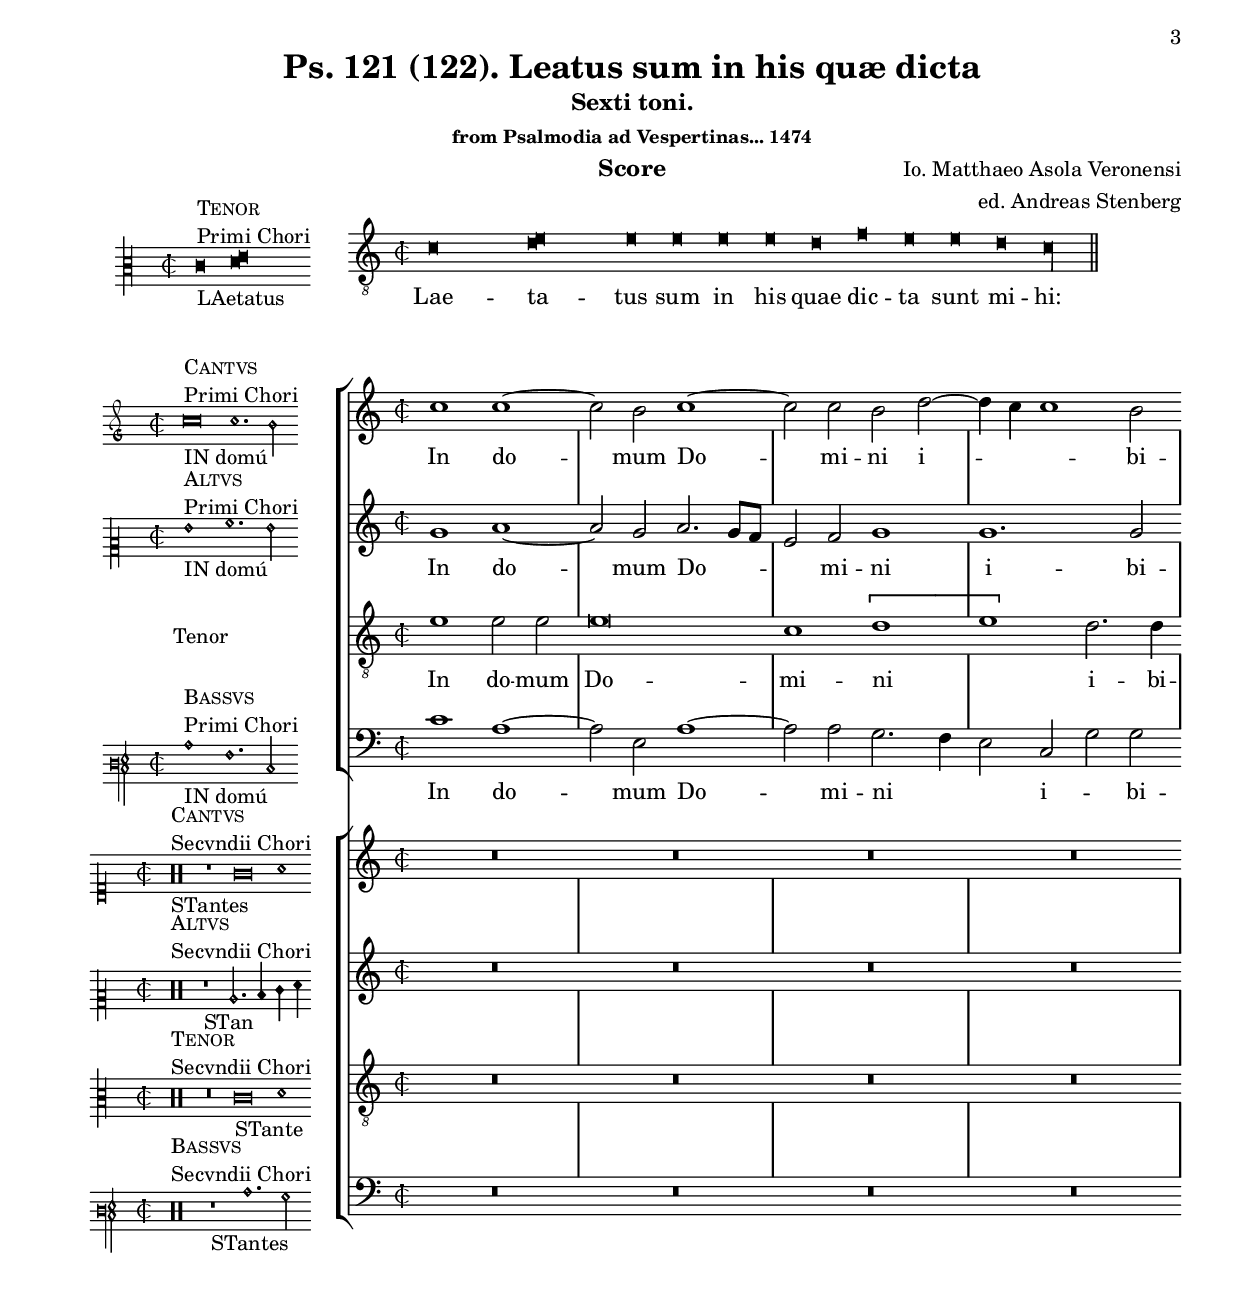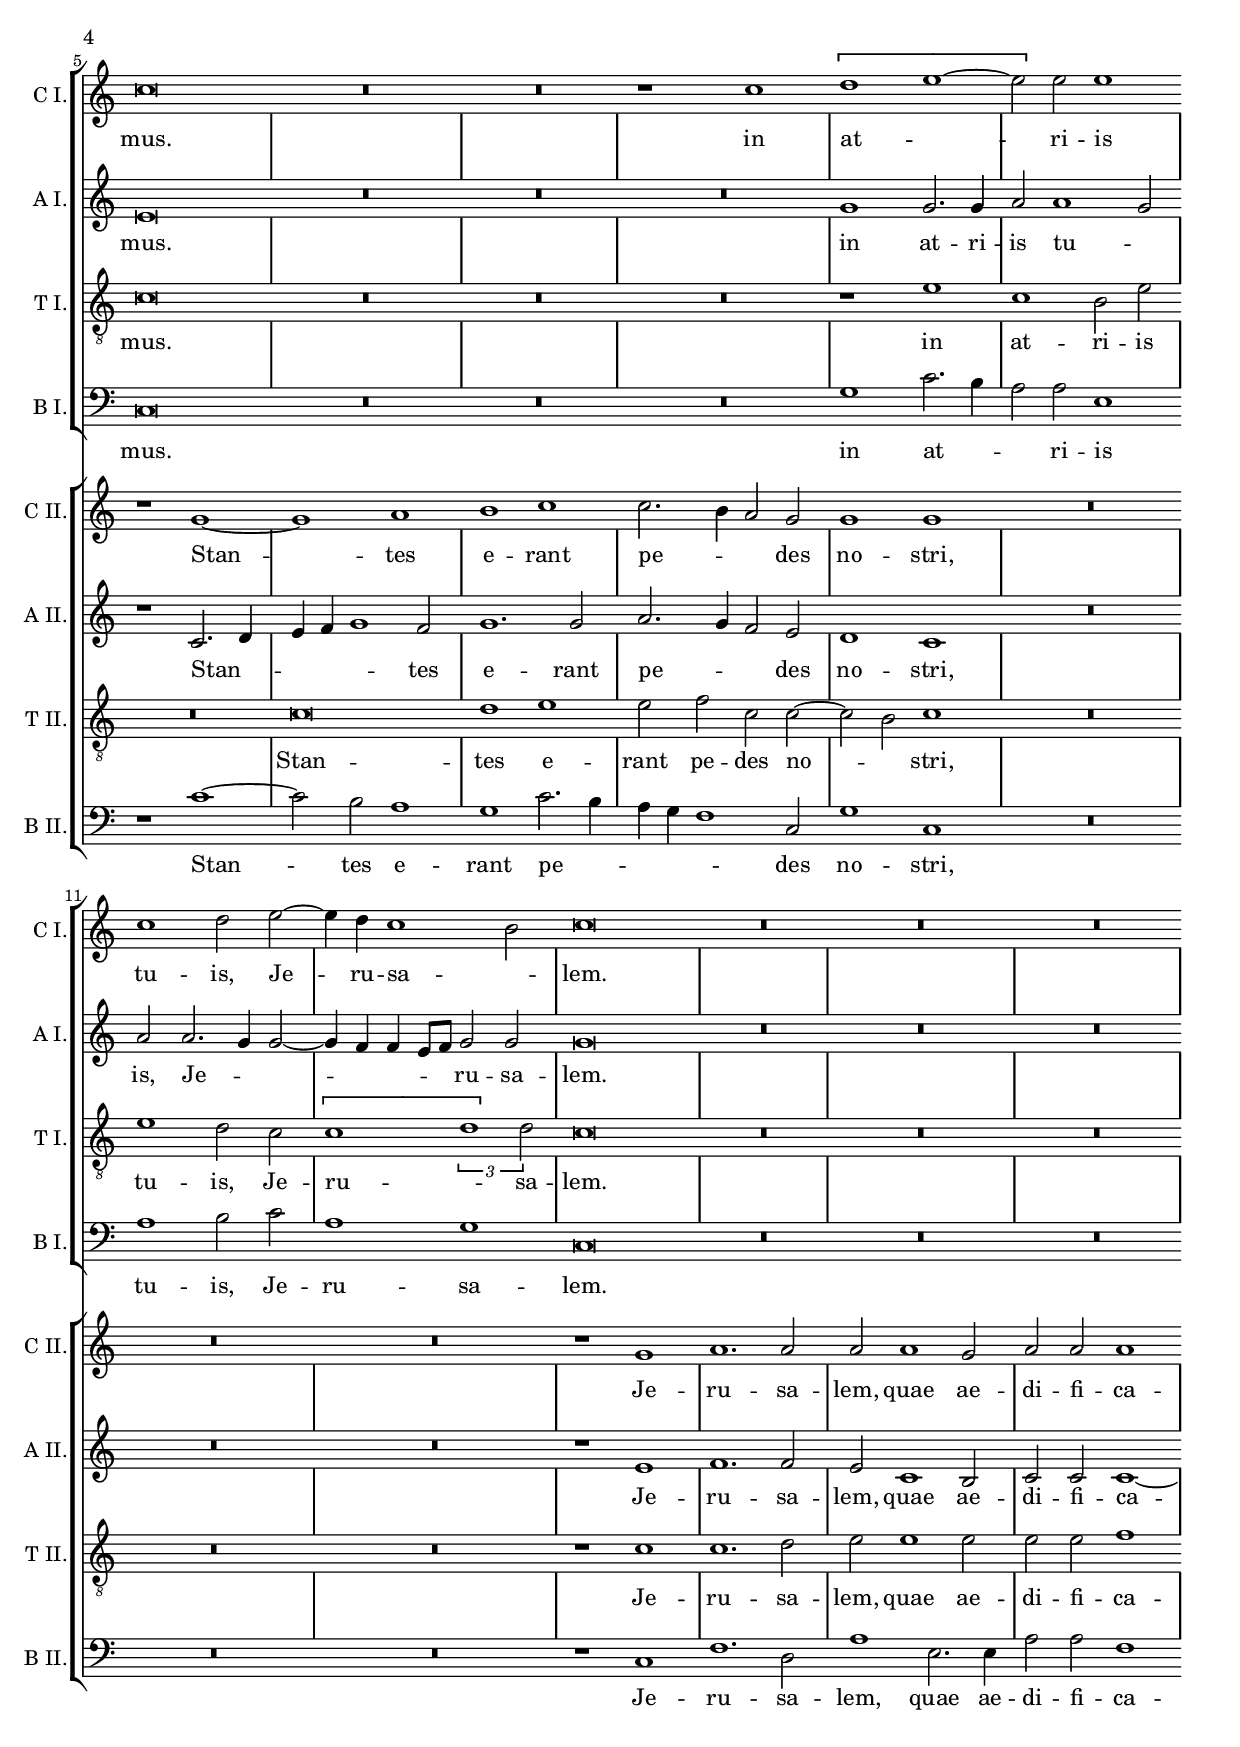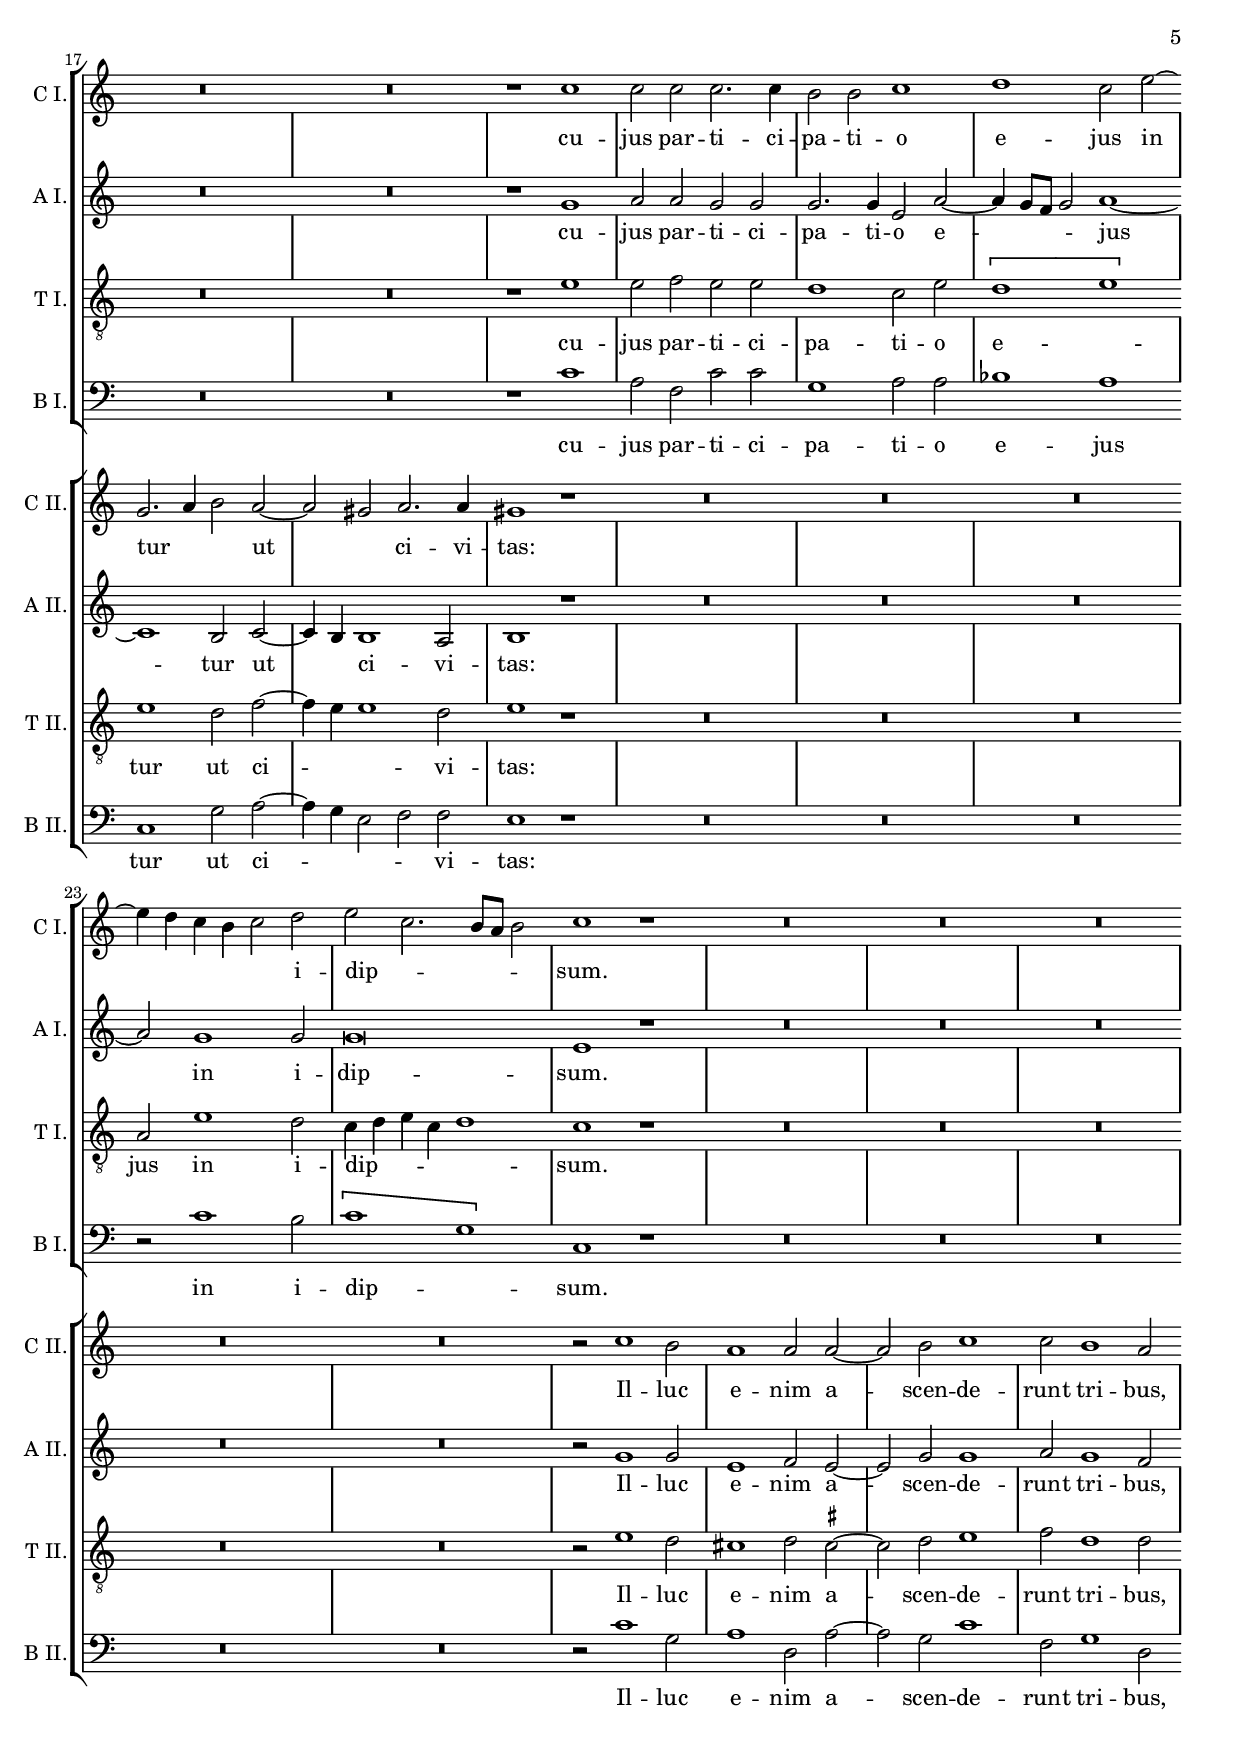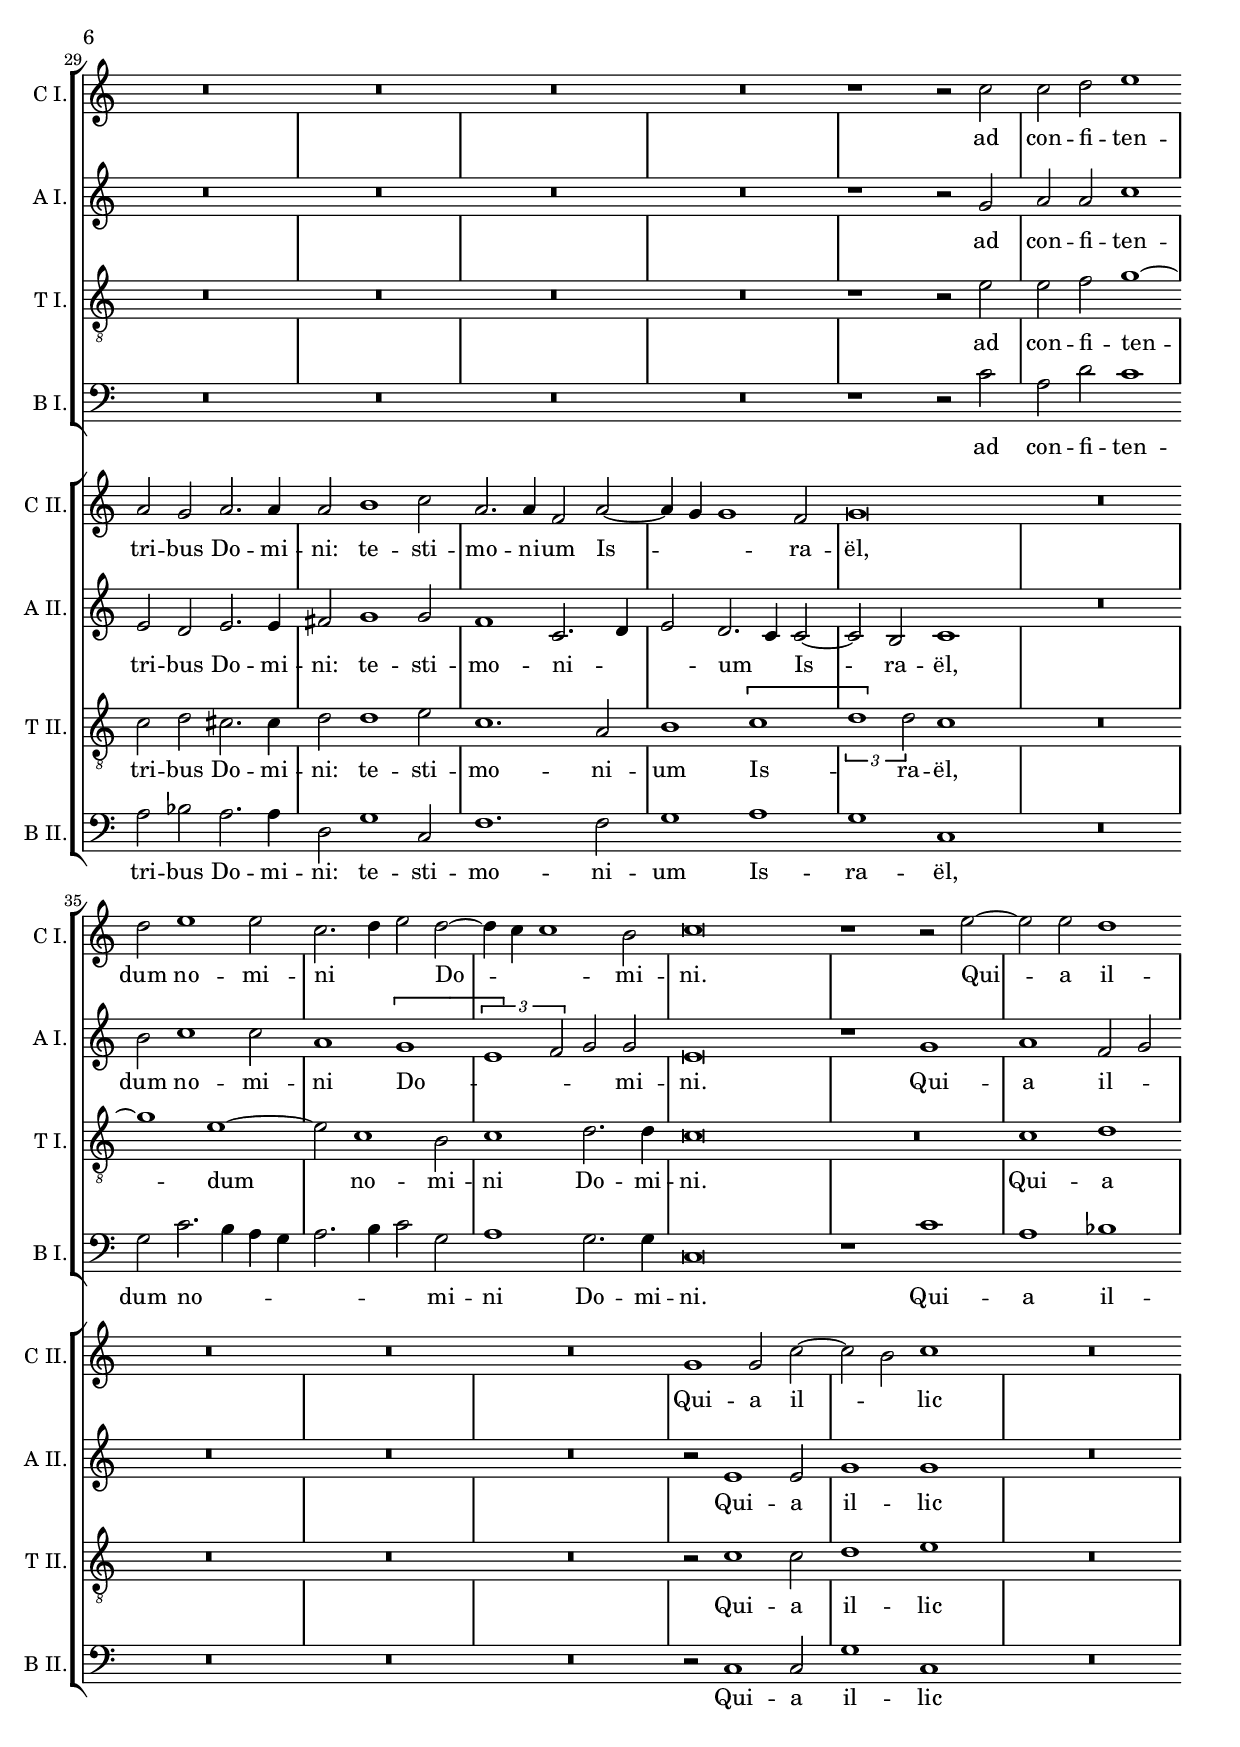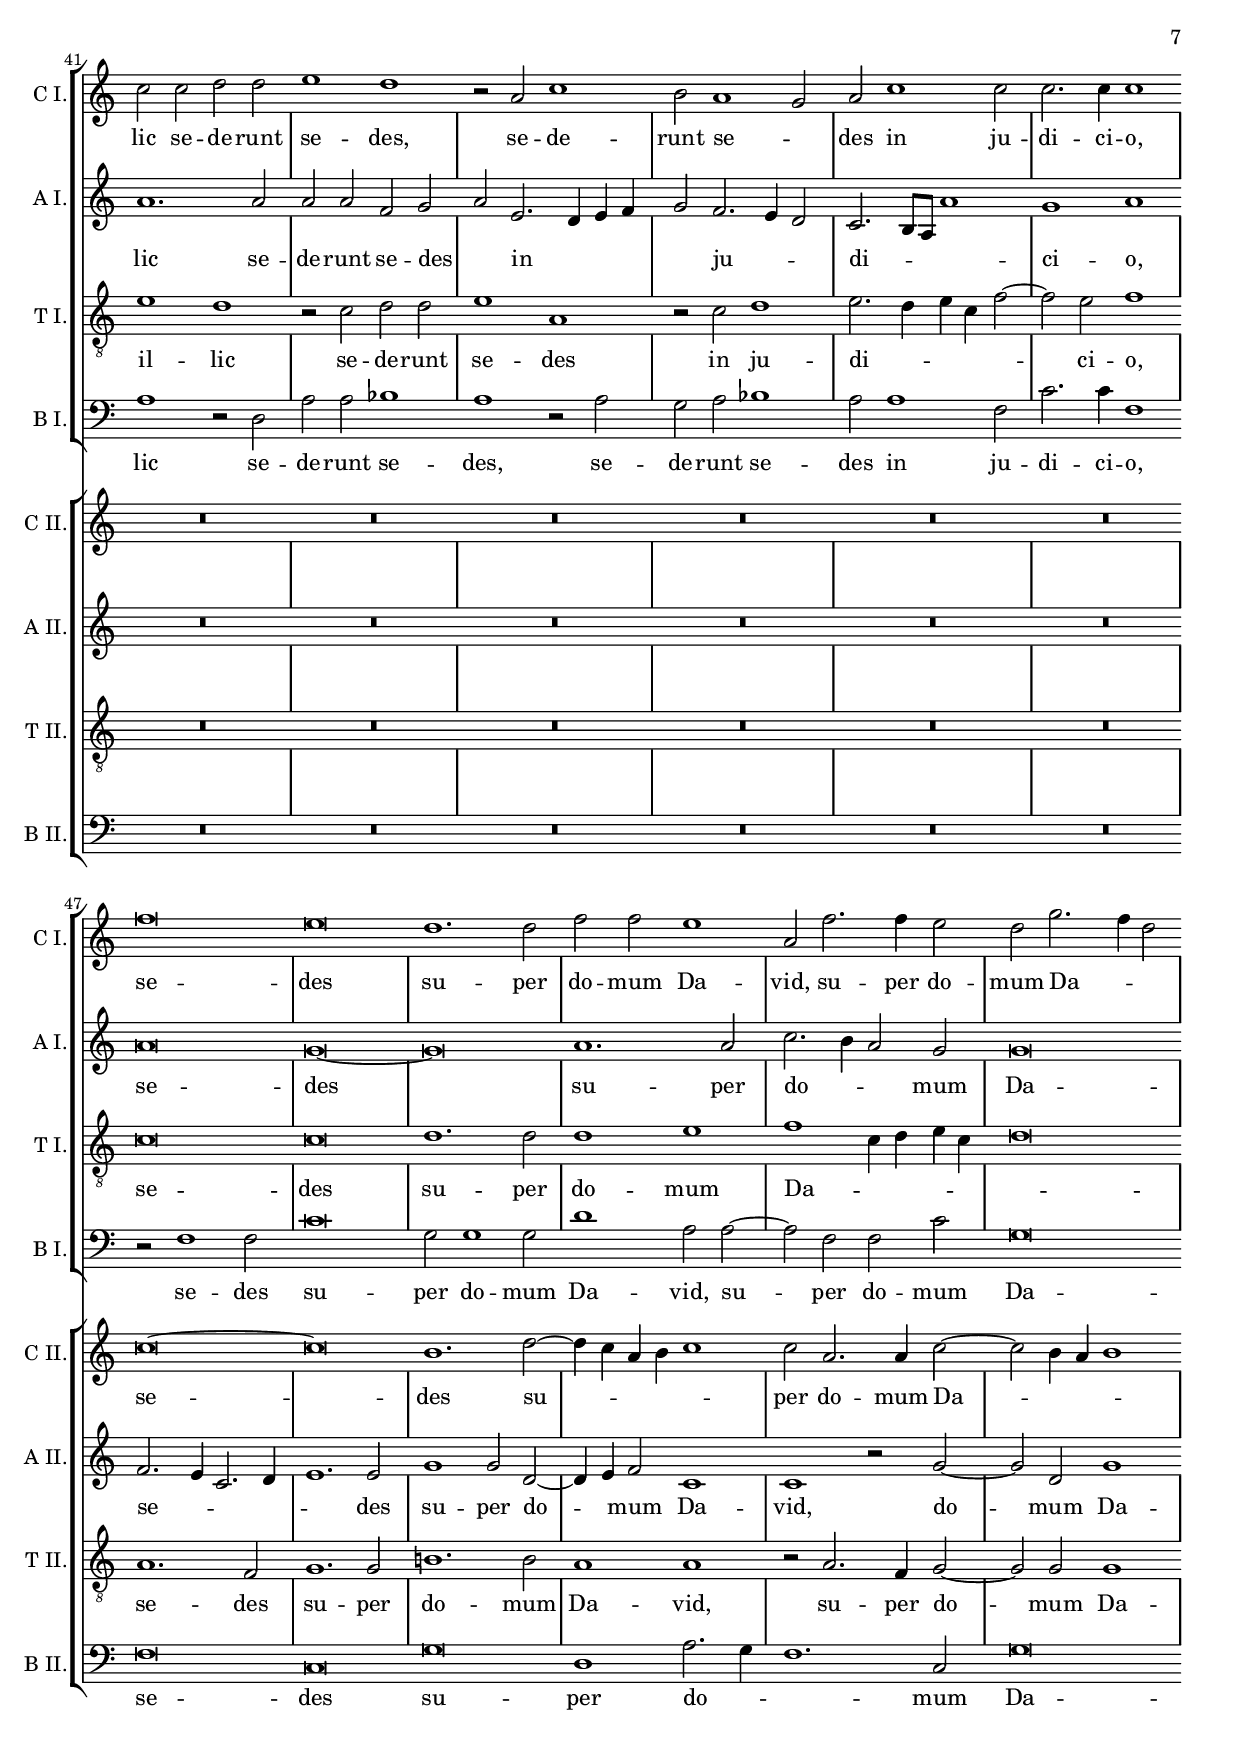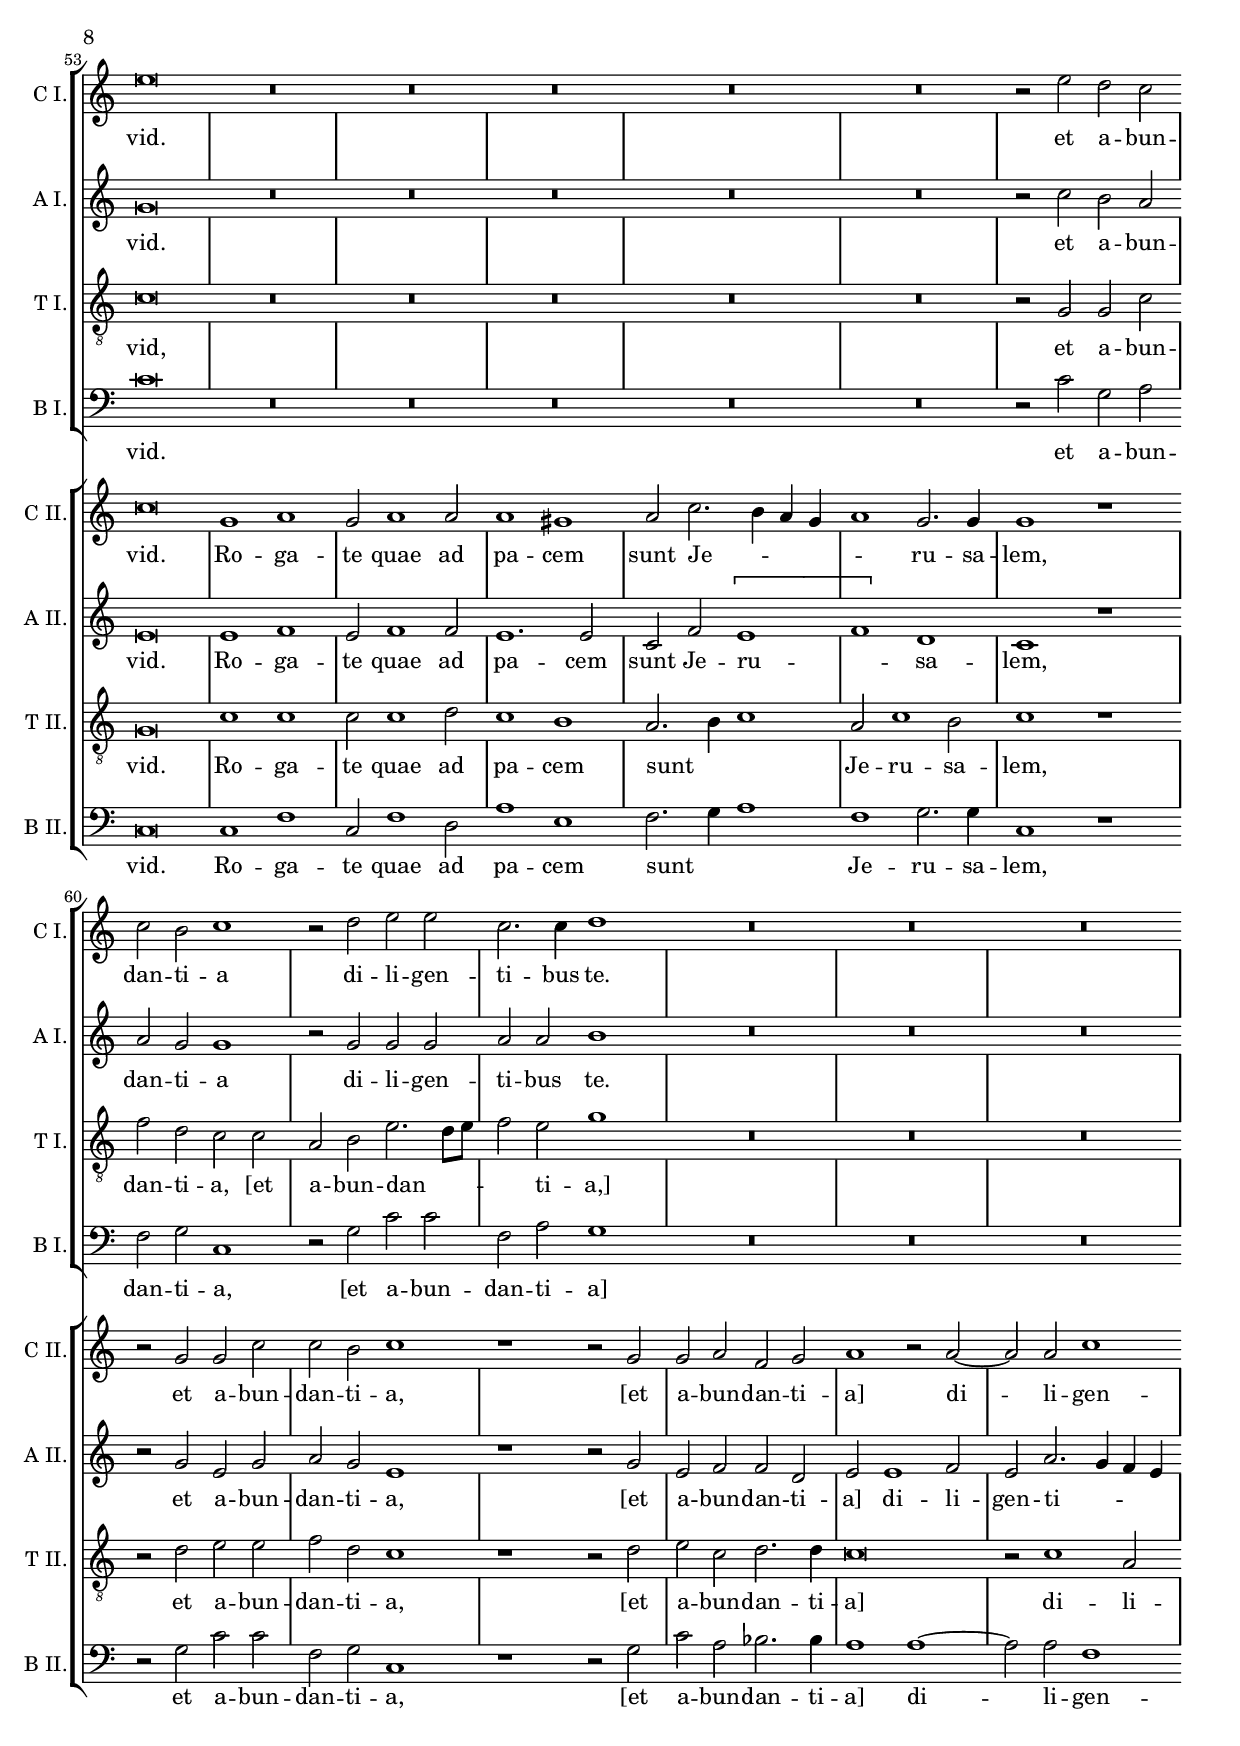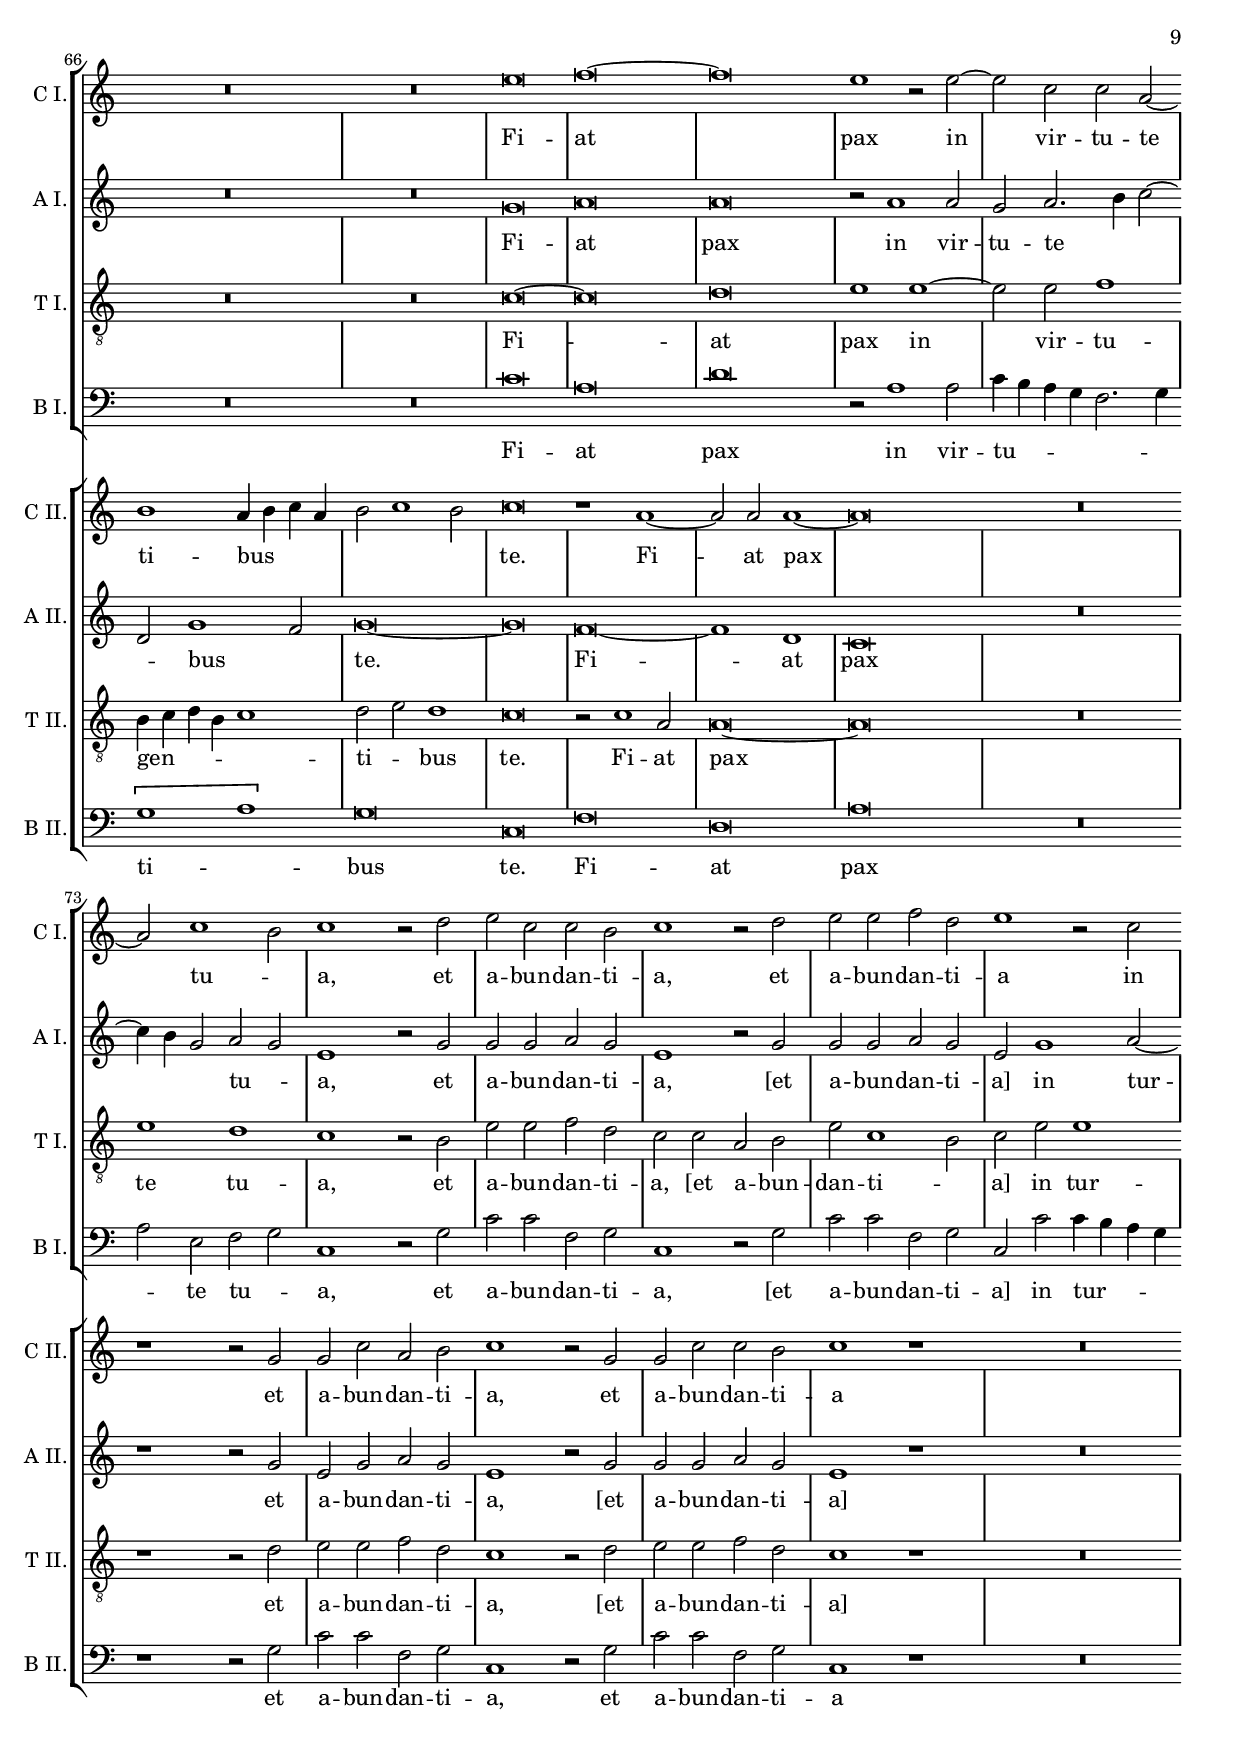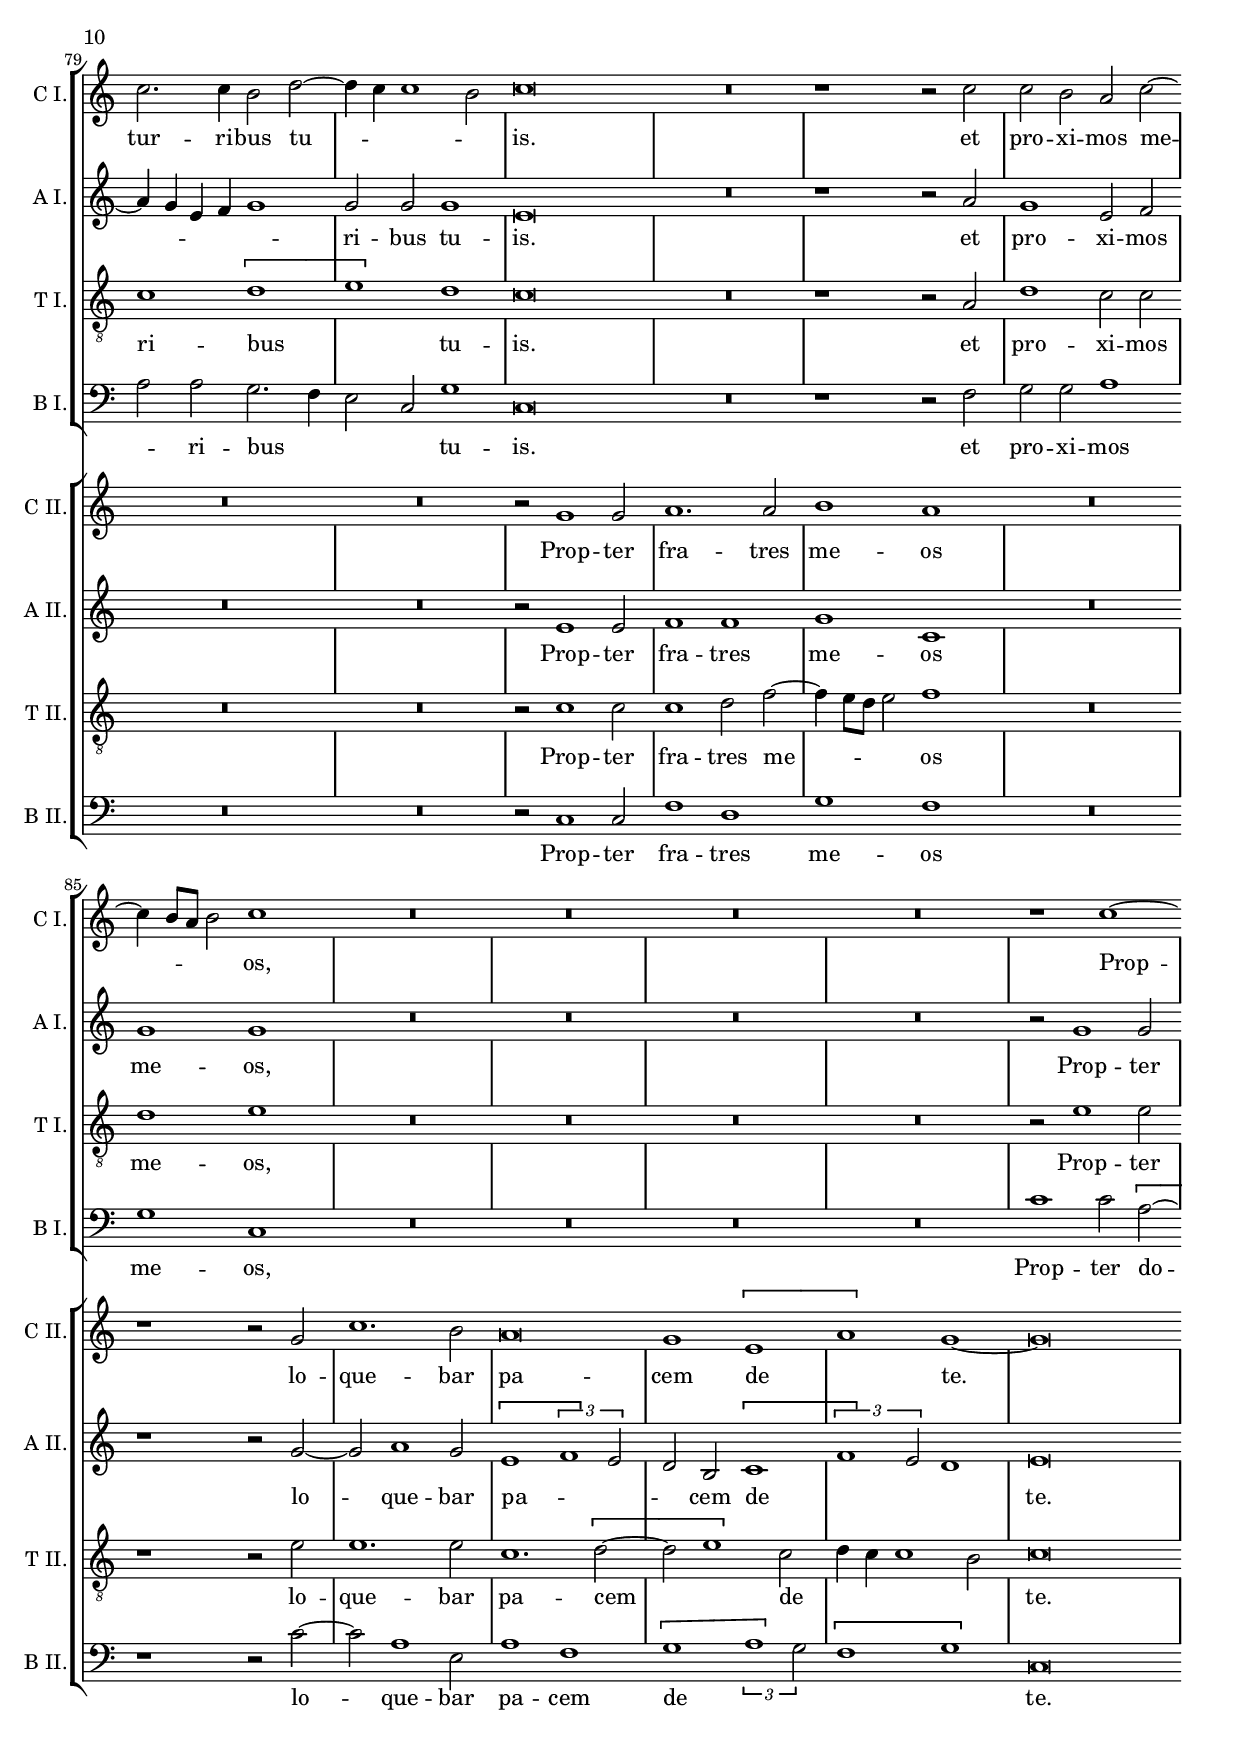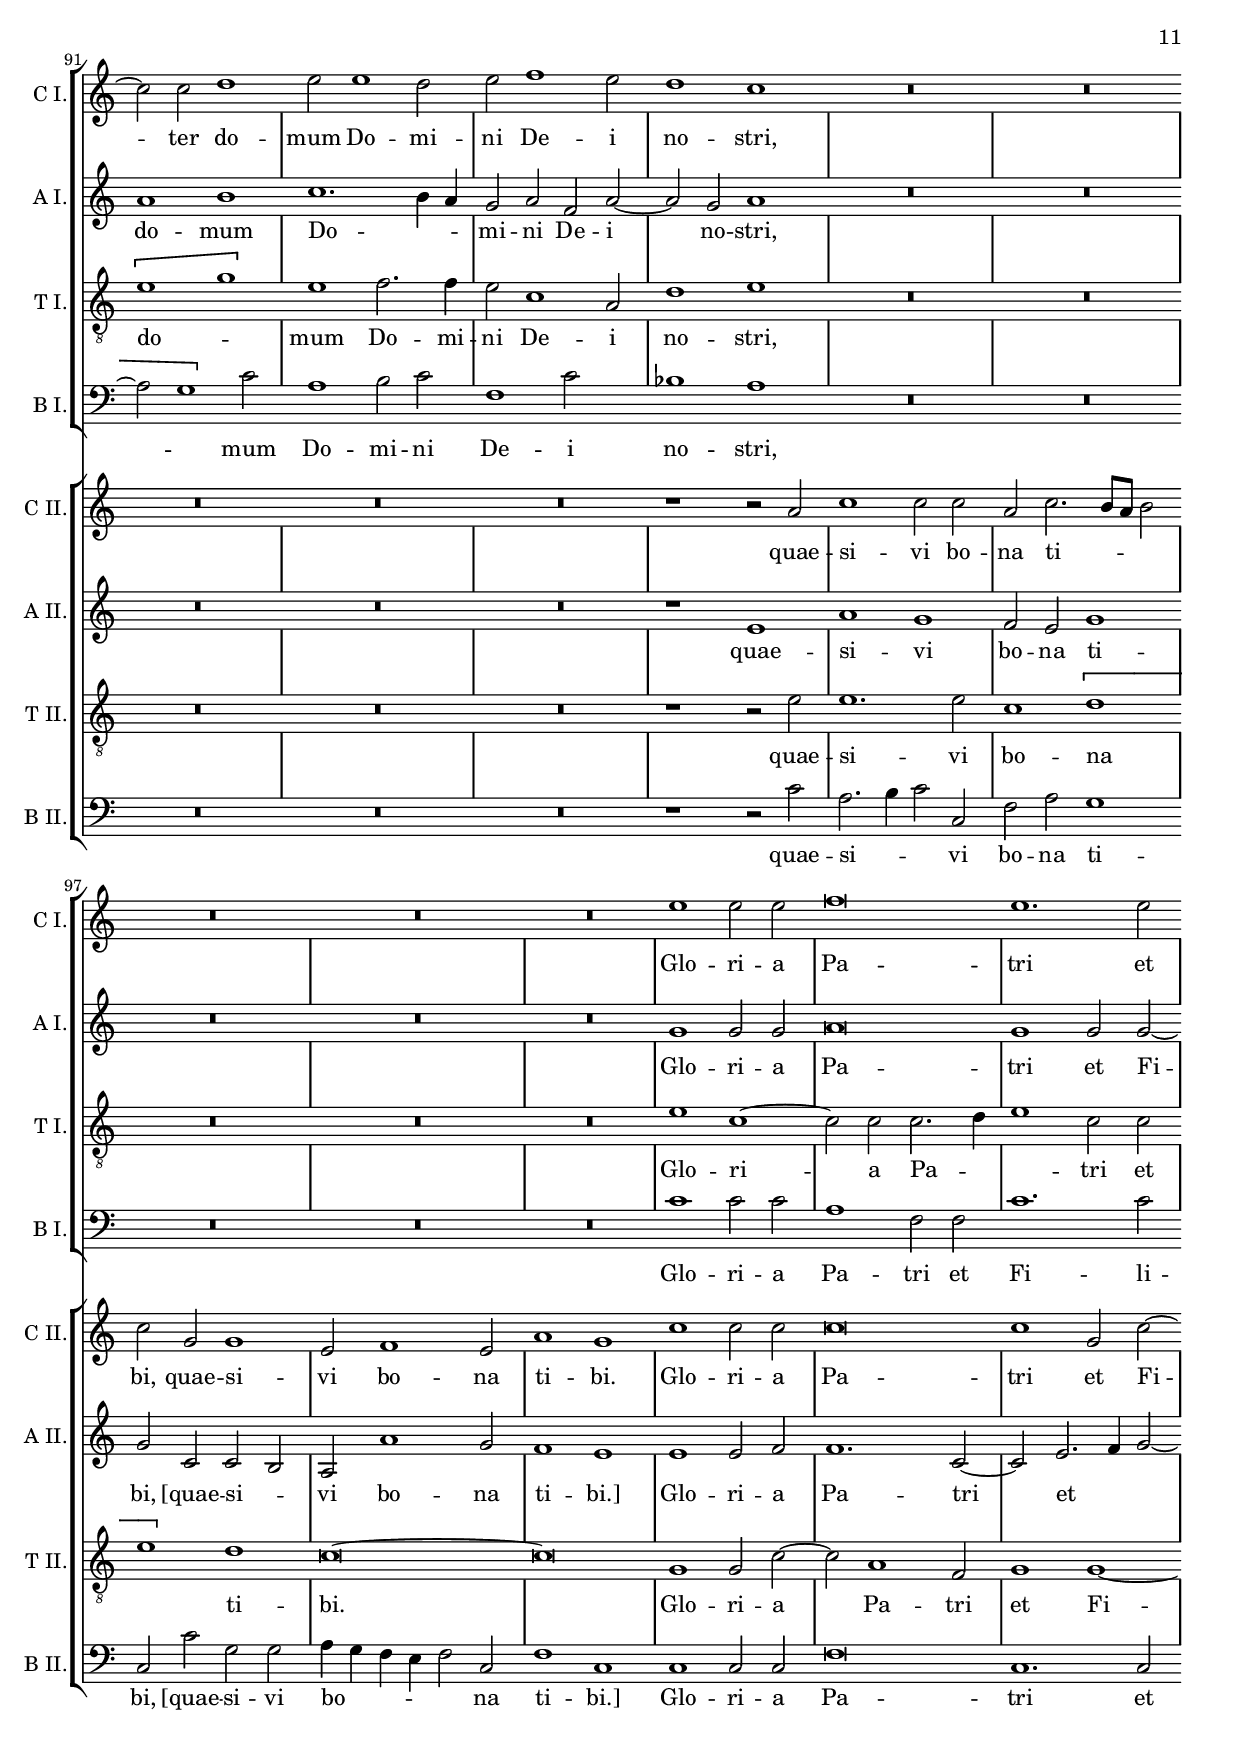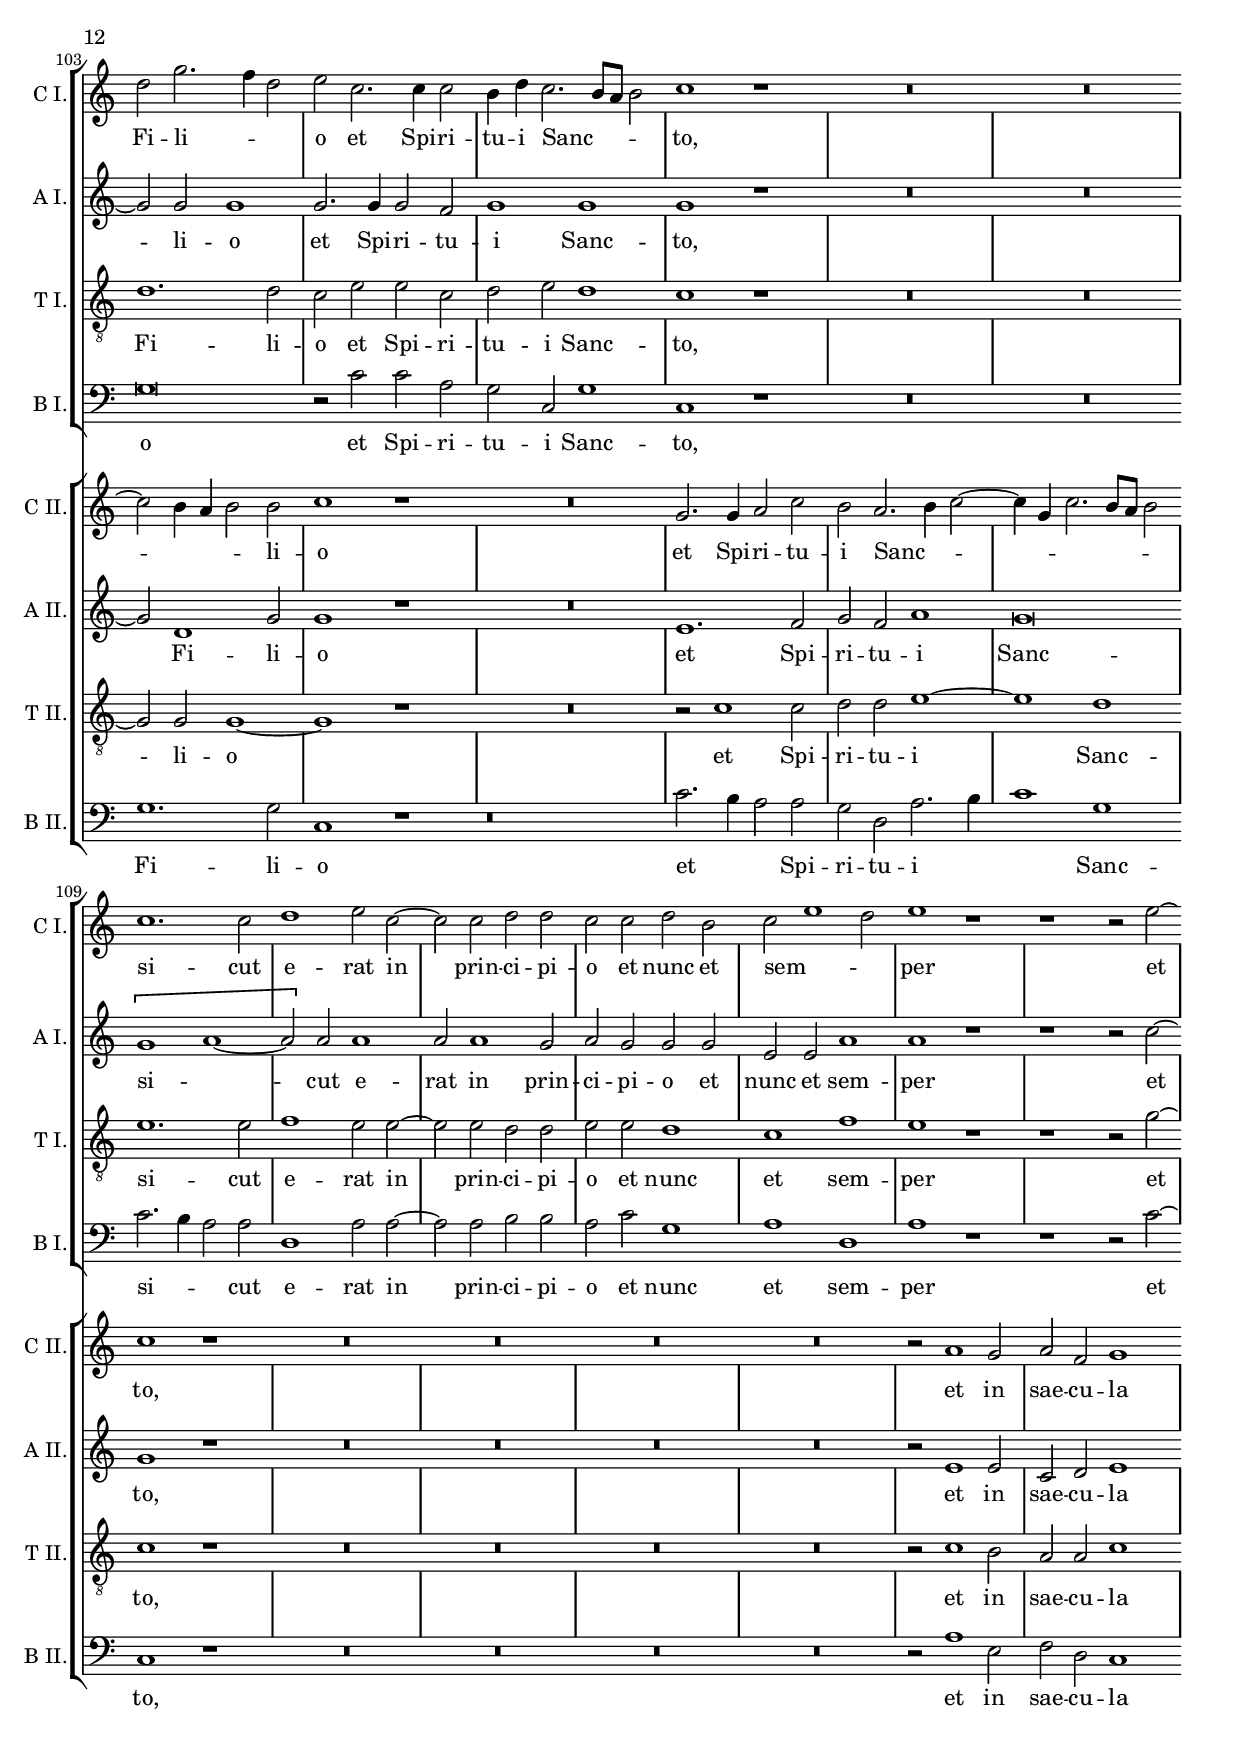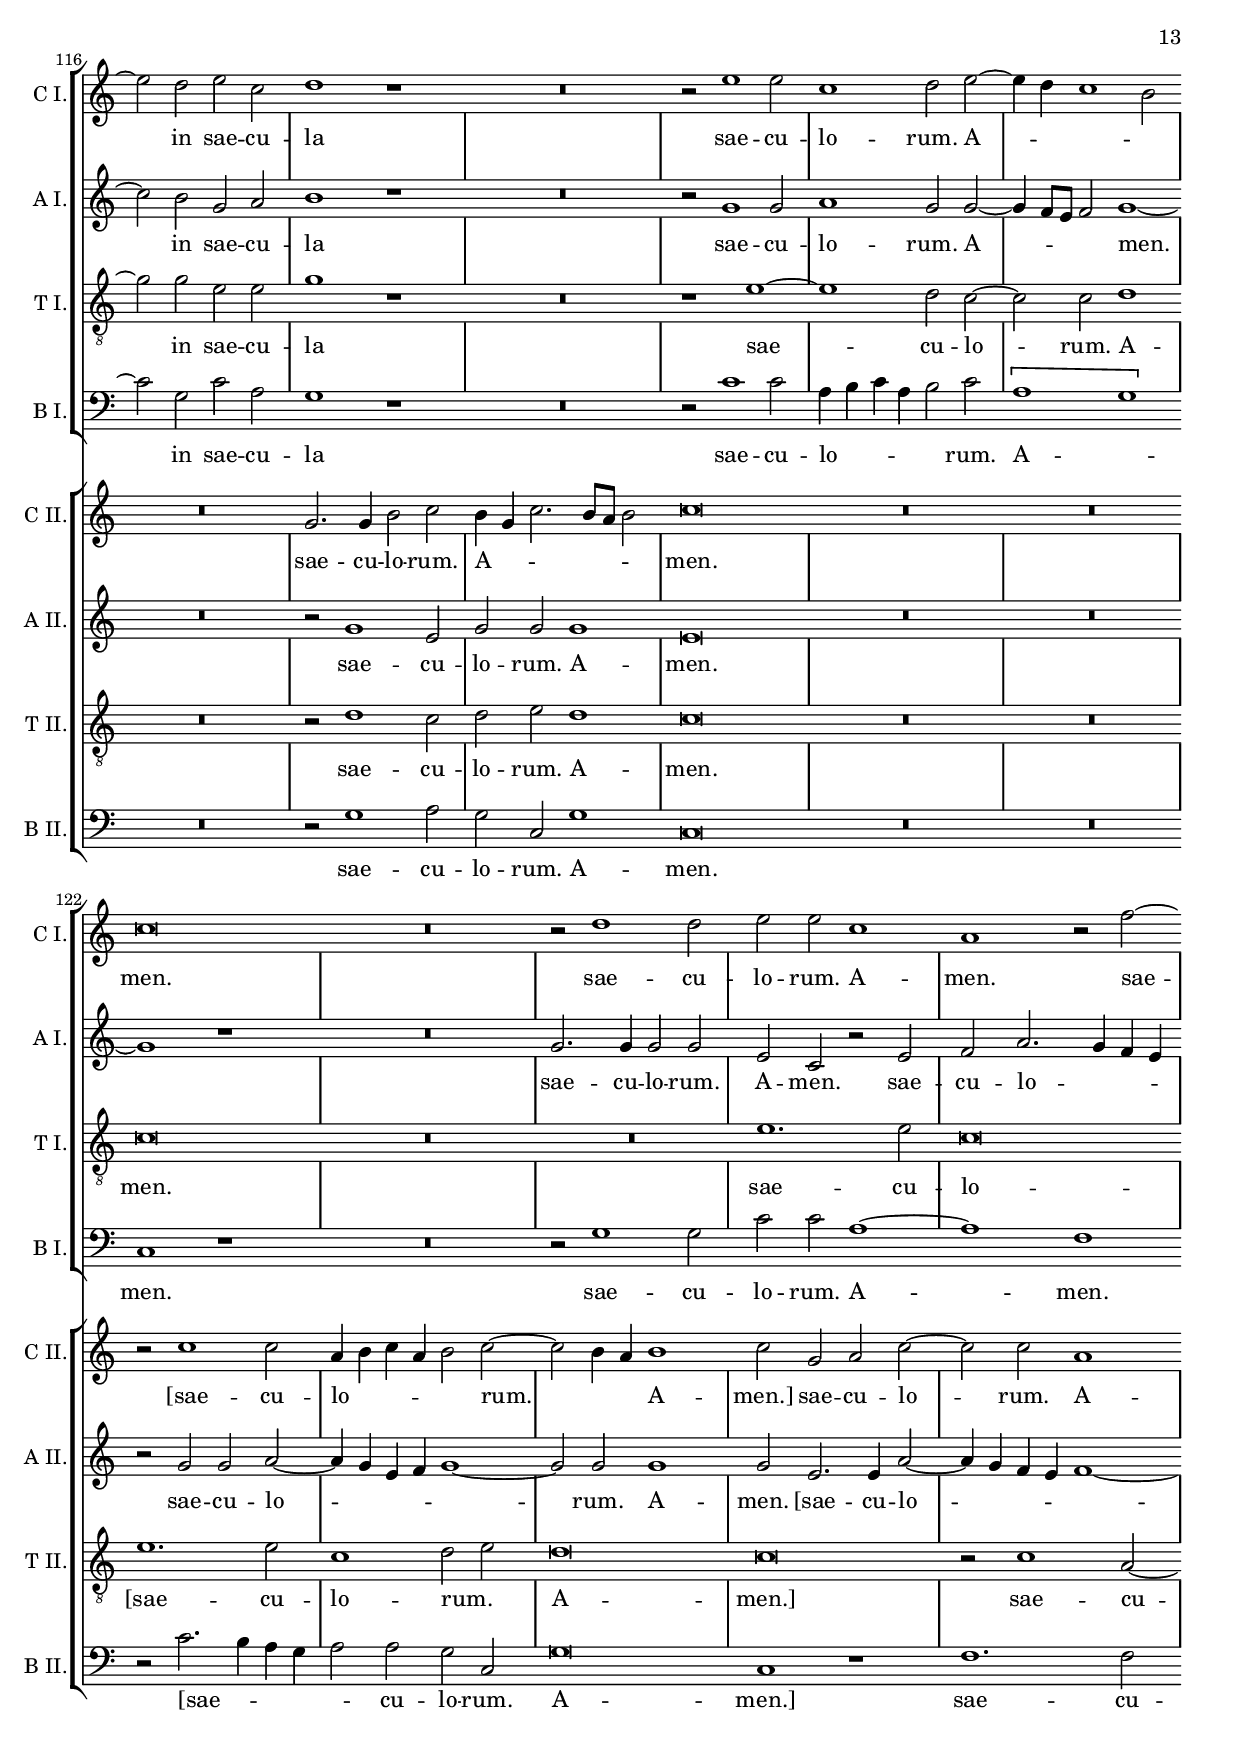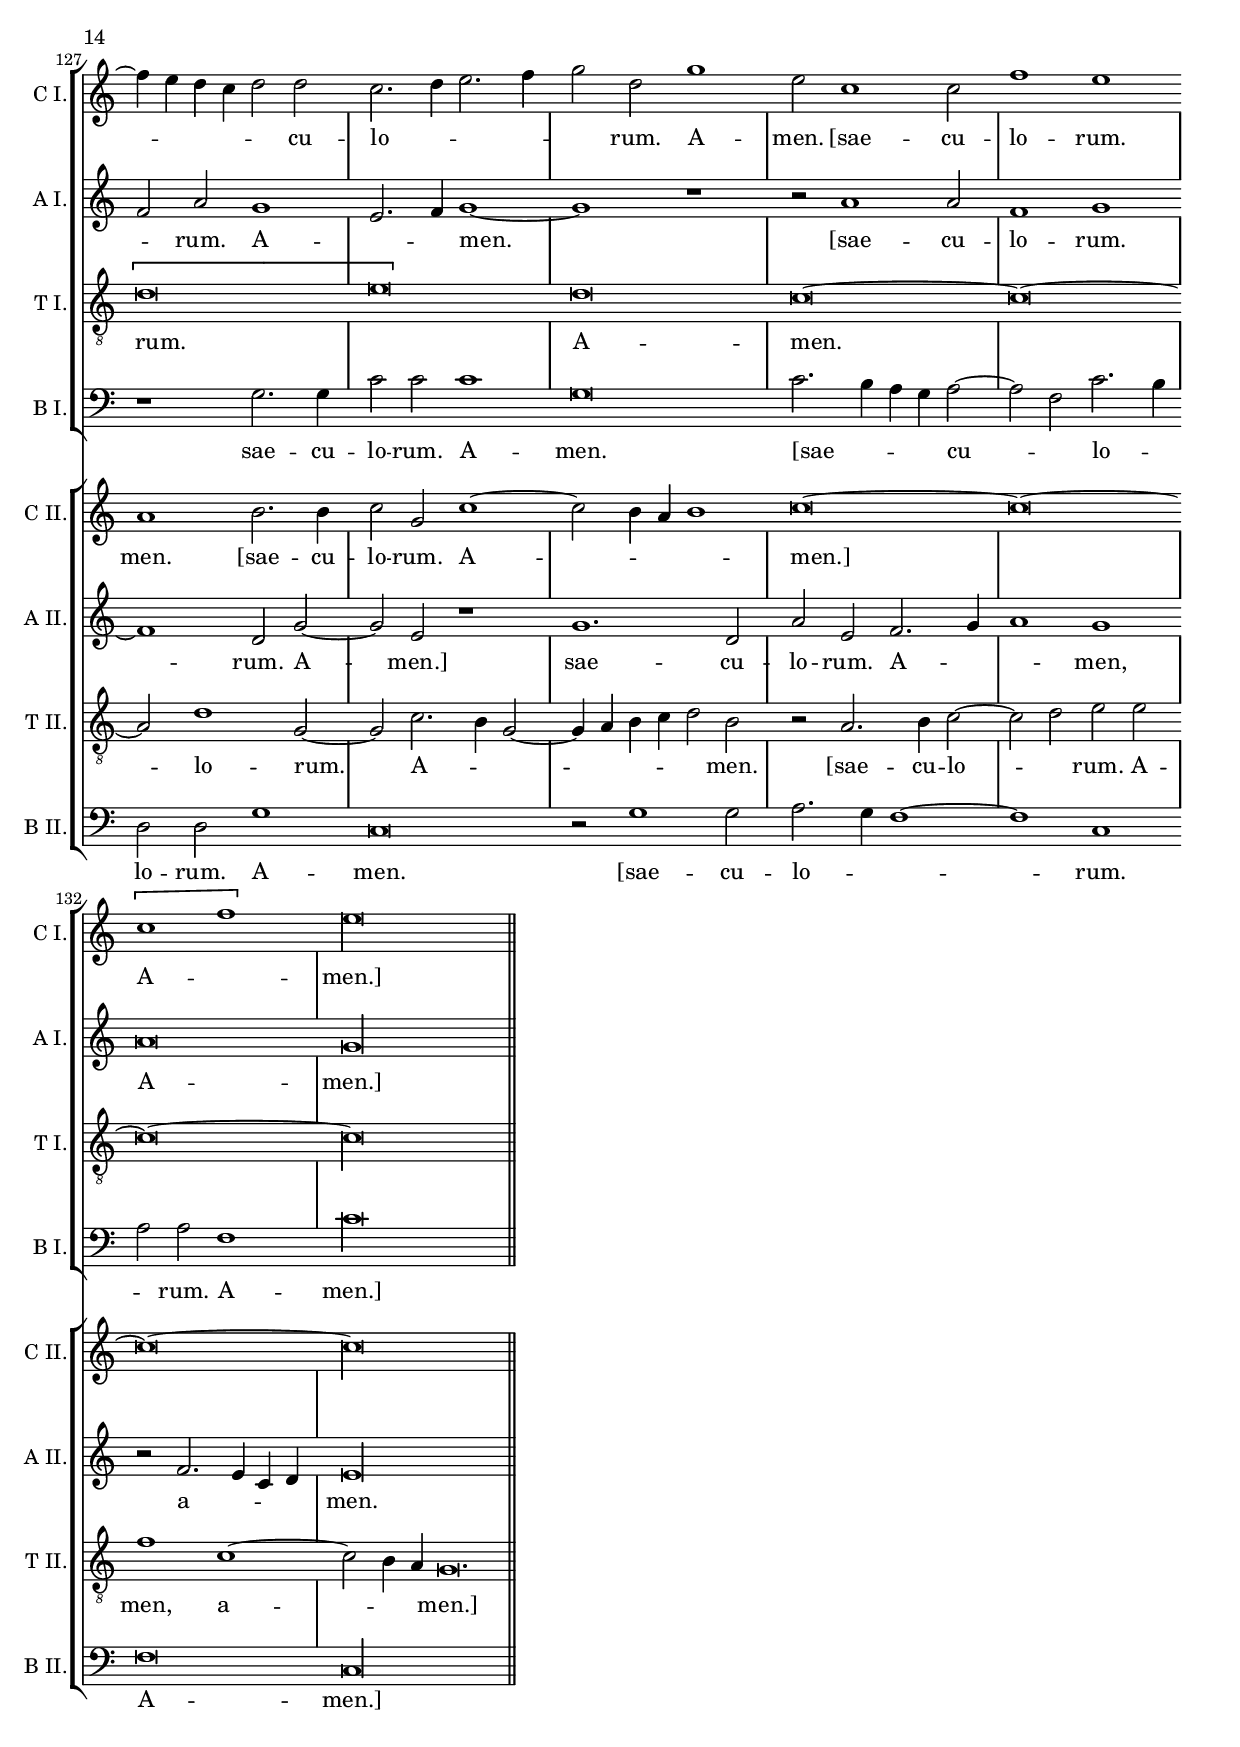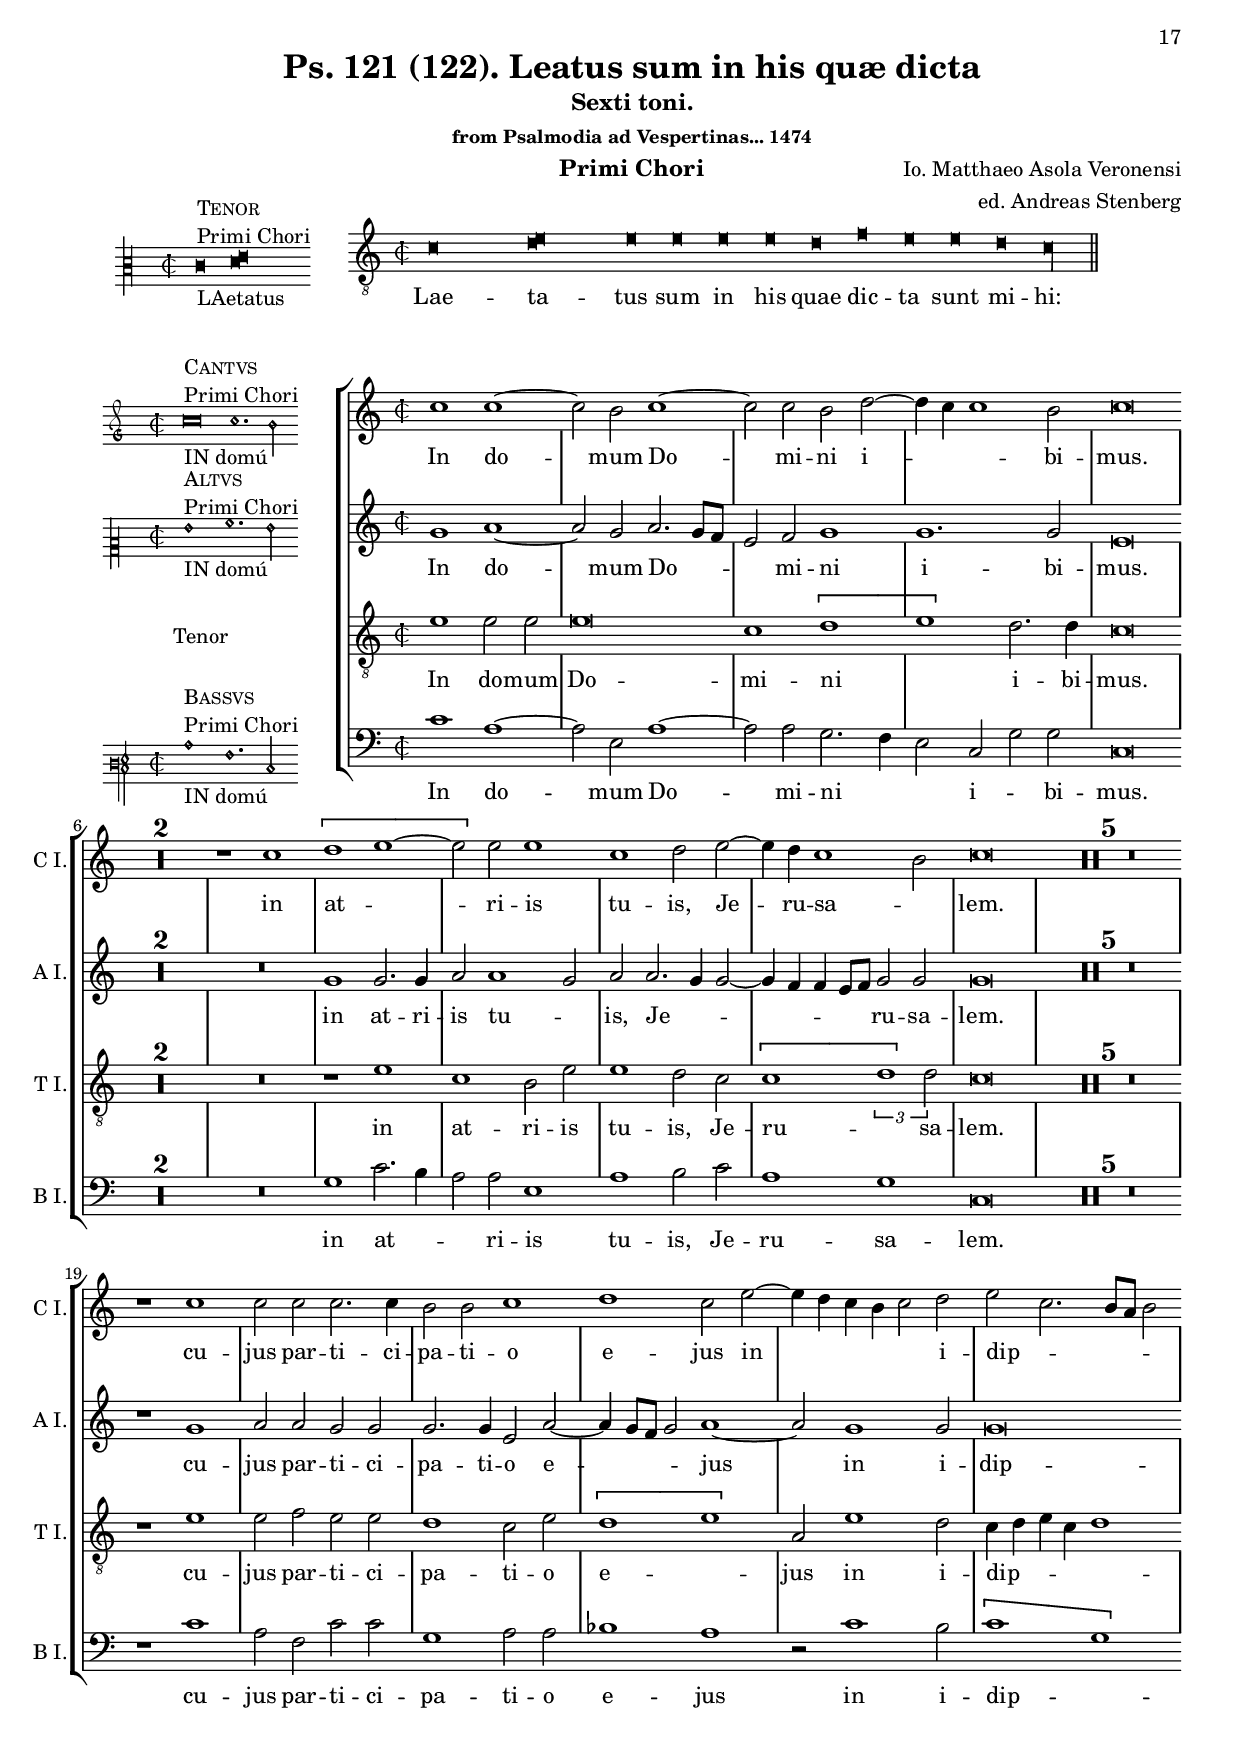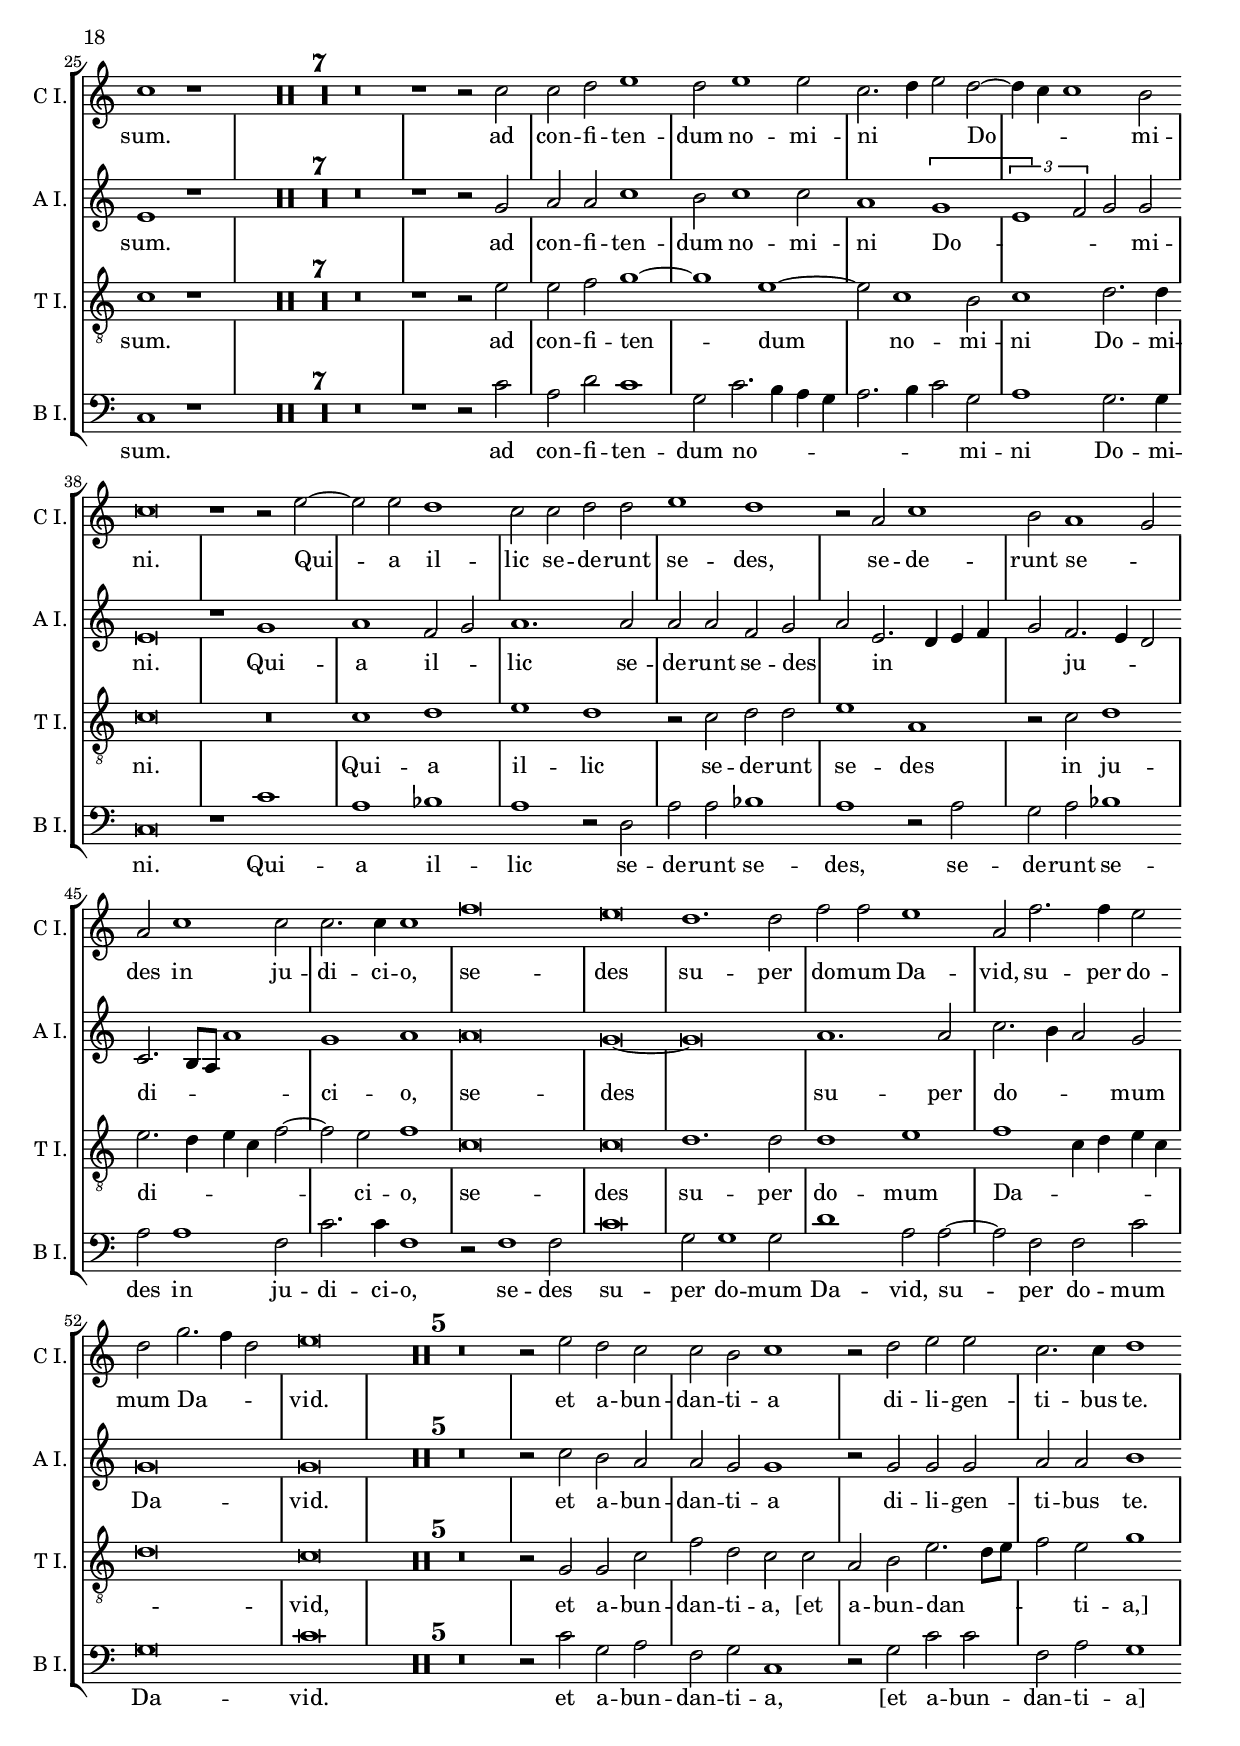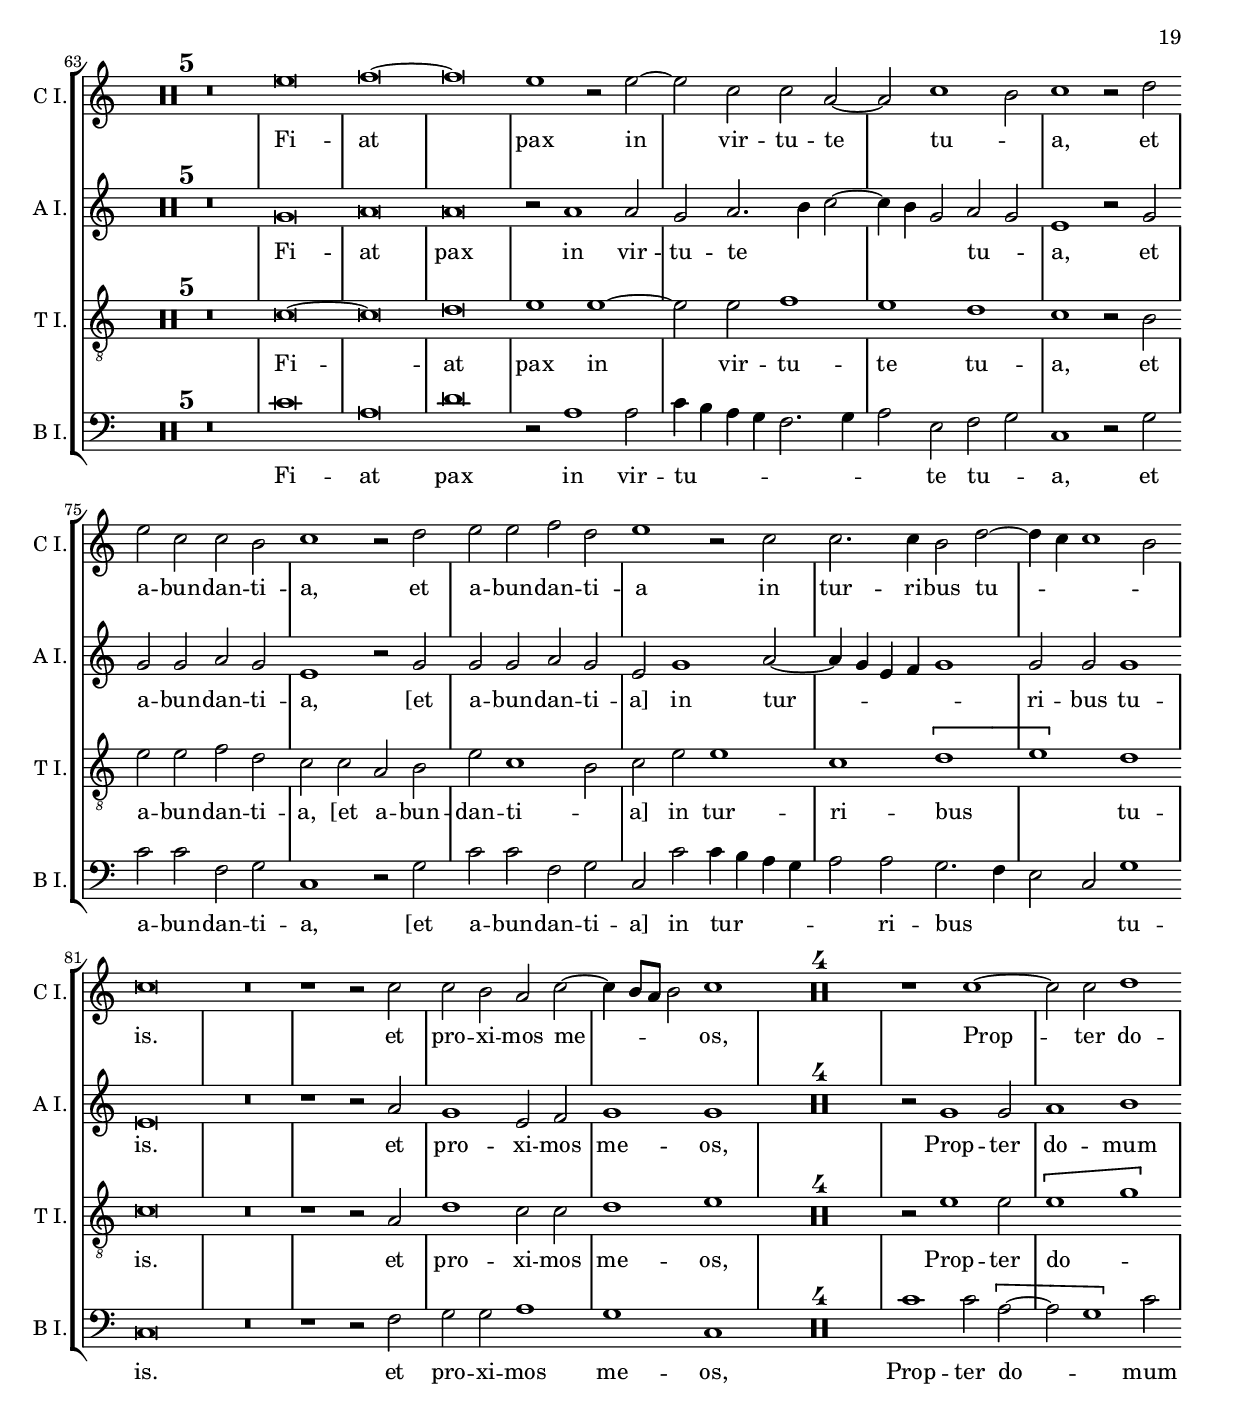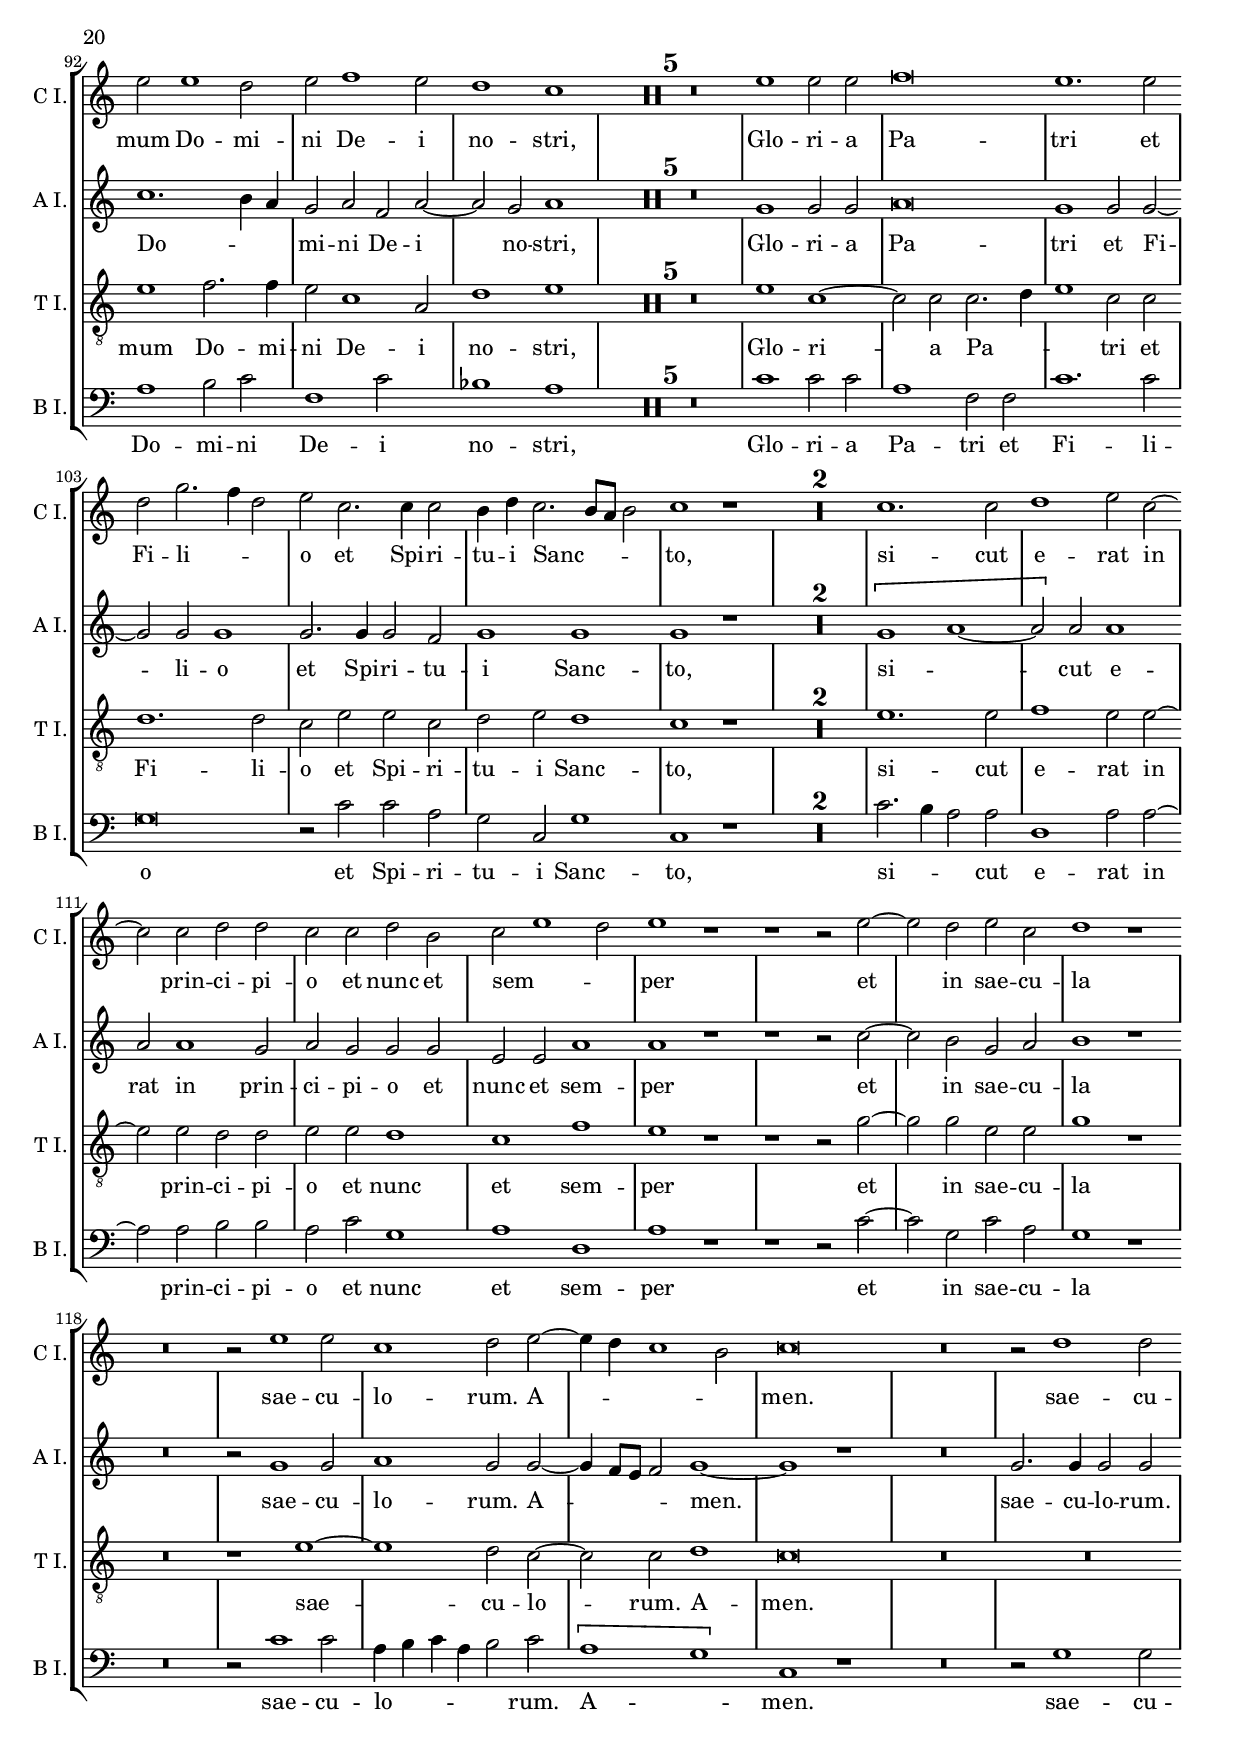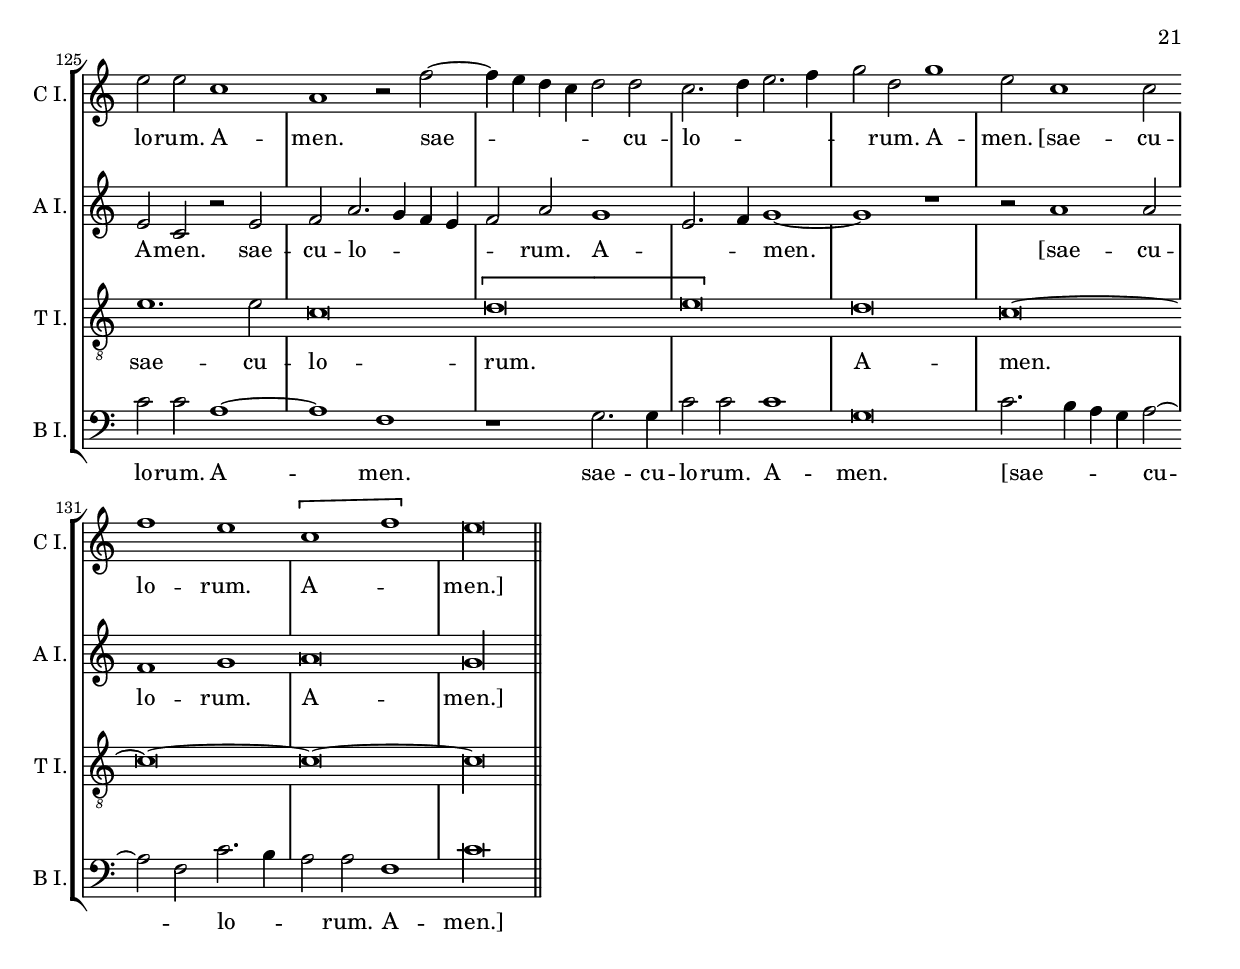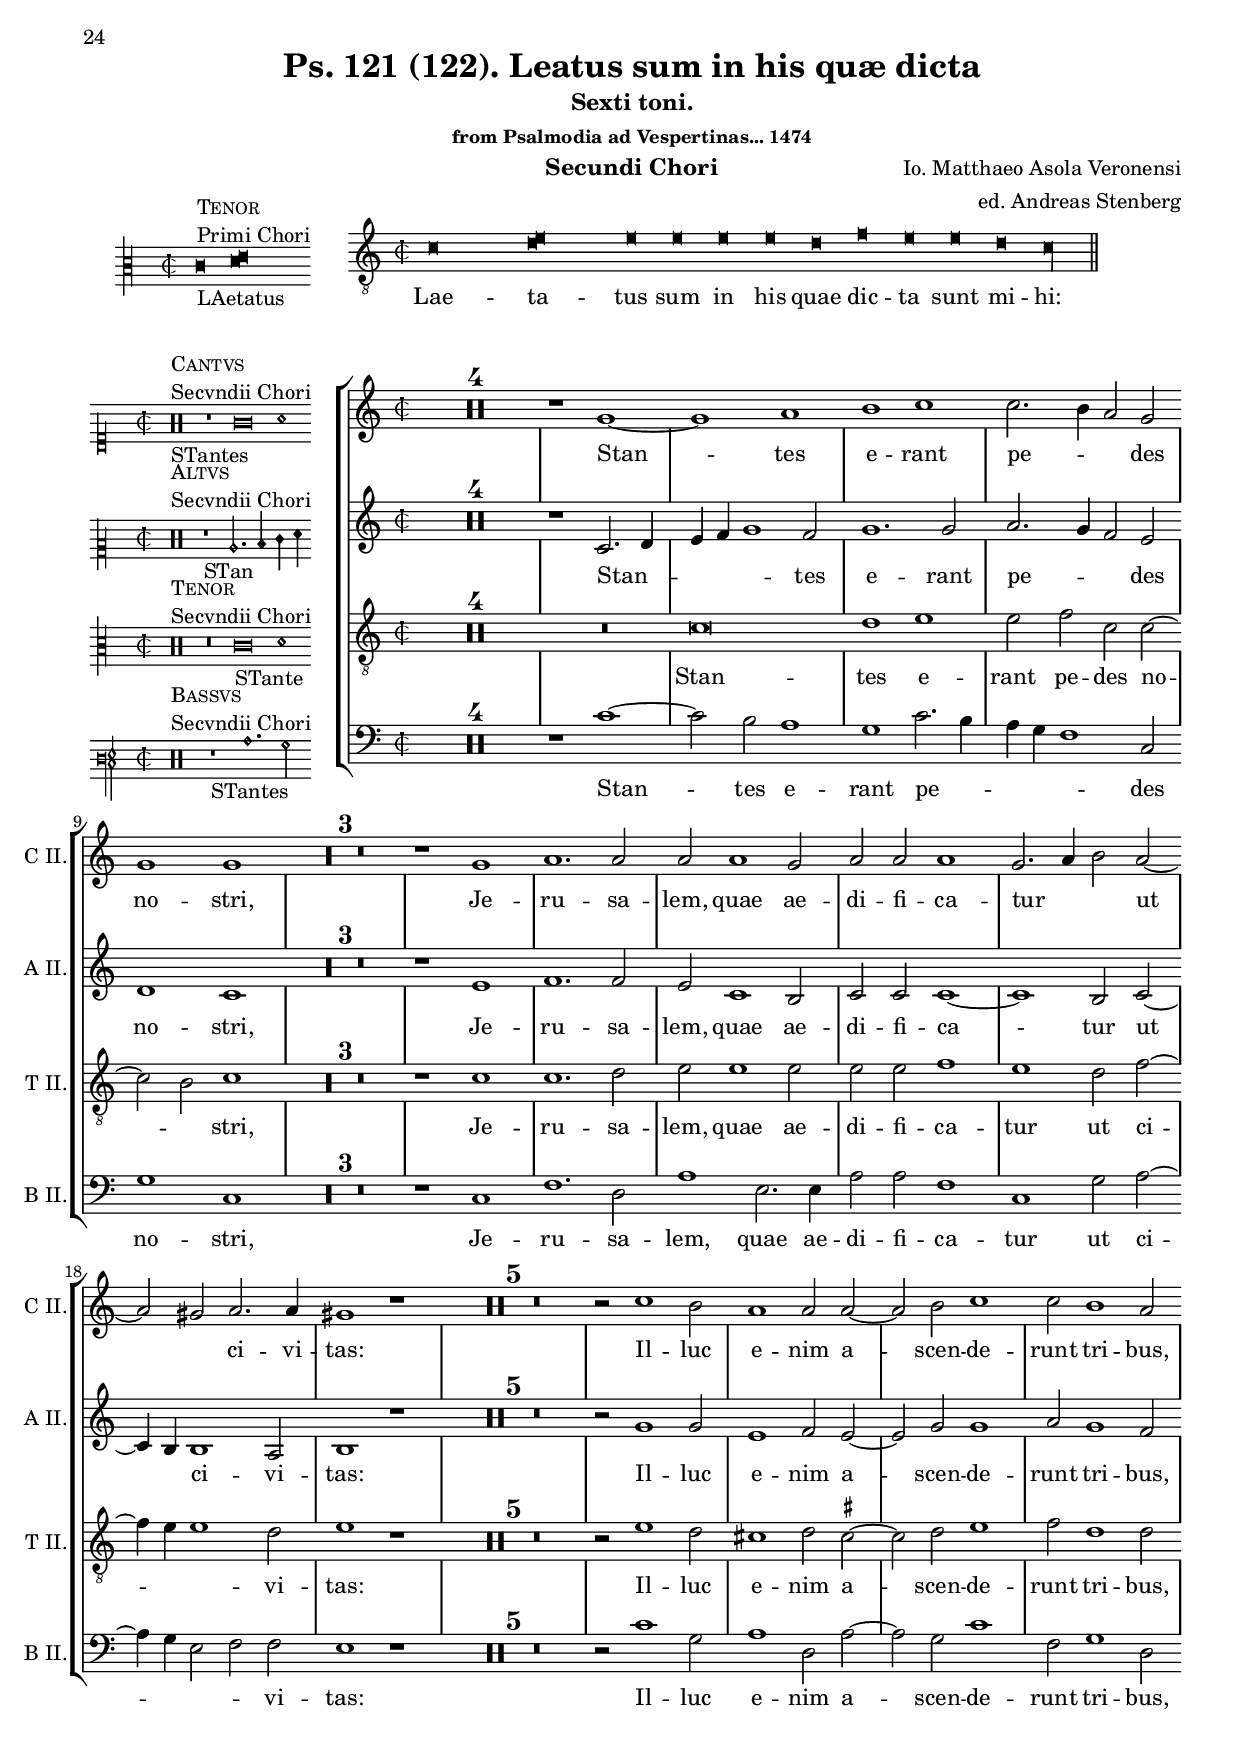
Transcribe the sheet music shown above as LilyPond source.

\version "2.18.0"
\include "deutsch.ly"
ficta = \once \set suggestAccidentals =##t
#(append! supported-clefs '(("mensural-f3" . ("clefs.mensural.f" 0 0))))

\header {
  title = "Ps. 121 (122). Leatus sum in his quæ dicta"
  subtitle = "Sexti toni."
  subsubtitle = "from Psalmodia ad Vespertinas... 1474"
  composer = "Io. Matthaeo Asola Veronensi"
  arranger = "ed. Andreas Stenberg"
  poet = ""
  meter =""
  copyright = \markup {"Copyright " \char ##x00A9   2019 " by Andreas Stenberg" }
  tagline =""
}
%}
#(set-global-staff-size 18)
global = {
  \key c \major
  \time 2/2
  \set Timing.measureLength = #(ly:make-moment 4/2)
  \override Staff.TimeSignature.style = #'mensural
}
%% PDF p. 17-18.
sopMusic = \relative c'' {

  \set Score.tempoHideNote = ##t
  \tempo 1 = 76
  \time 2/2
  \set Timing.measureLength = #(ly:make-moment 4/2)
  \tag #'inScores { \override Staff.BarLine.transparent = ##t }
  \tag #'inParts { \set Timing.defaultBarType = "!" }
  c1 c1~
  c2 h2 c1~
  c2 c2 h2 d2~(
  d4 c4 c1) h2 \tag #'commonScore { \pageBreak }
  c\breve
  R\breve*2
  r1 c1
  \[d1( e1~
  e2)\] e2 e1
  c1 d2 e2~
  e4 d4					%% end of first line in orig. (Last on first page).
  c1( h2)
  c\breve
  R\breve*5
  r1 c1
  c2 c2 c2. c4
  h2 h2 c1
  d1 c2 e2~(
  e4 d4 c4 h4 c2)  d2
  e2( c2. h8 a8 h2)
  c1 r1					%% end of second line (first on second page).
  R\breve*7
  r1 r2 c2
  c2 d2 e1
  d2 e1 e2
  c2.( d4 e2) d2~(
  d4 c4 c1) h2
  c\breve
  r1 r2 e2~
  e2 e2 d1
  c2 c2 d2 d2				%% end of third line
  e1 d1
  r2 a2 c1
  h2 a1( g2)
  a2 c1 c2
  c2. c4 c1
  f\breve
  e\breve
  d1. d2
  f2 f2 e1
  a,2 f'2. f4 e2
  d2					%% end of fourth line
  g2.( f4 d2)
  e\breve
  R\breve*5
  r2 e2 d2 c2
  c2 h2 c1
  r2 d2 e2 e2
  c2. c4 d1
  R\breve*5
  e\breve
  f\breve~
  f\breve
  e1 r2 e2~
  e2					%% end of fifth line
  c2 c2 a2~
  a2 c1( h2)
  c1 r2 d2
  e2 c2 c2 h2
  c1 r2 d2
  e2 e2 f2 d2
  e1 r2 c2
  c2. c4 h2 d2~(
  d4 c4					%% end of sixth line
  c1 h2)
  c\breve
  R\breve
  r1 r2 c2
  c2 h2 a2 c2~(
  c4 h8 a8 h2) c1
  R\breve*4
  r1 c1~
  c2 c2 d1
  e2 e1 d2
  e2 f1 e2
  d1 c1
  R\breve*5				%% end of sewenth line
  %% Gloria Patri ...
  e1 e2 e2
  f\breve
  e1. e2
  d2 g2.( f4 d2)
  e2 c2. c4 c2
  h4 d4 c2.( h8 a8 h2)
  c1 r1
  R\breve*2
  c1. c2
  d1 e2 c2~
  c2					%% end of eight line
  c2 d2 d2
  c2 c2 d2 h2
  c2( e1 d2)
  e1 r1
  r1 r2 e2~
  e2 d2 e2 c2
  d1 r1
  R\breve
  r2 e1 e2
  c1 d2 e2~(
  e4 d4 c1 h2)
  c\breve
  R\breve				%% end of ninth line
  r2 d1 d2
  e2 e2 c1
  a1 r2 f'2~(
  f4 e4 d4 c4 d2) d2
  c2.( d4 e2. f4
  g2) d2 g1
  e2 c1 c2
  f1 e1
  \[c1( f1)\]
  \cadenzaOn
  e\longa
  \revert Staff.BarLine.transparent
  \bar "||"
}
sopWords = \lyricmode {
% Canticum graduum.
%Lae -- ta -- tus sum in his quae dic -- ta sunt mi -- hi:
In do -- mum Do -- mi -- ni i -- bi -- mus.
%Stan -- tes e -- rant pe -- des no -- stri,
in at -- ri -- is tu -- is, Je -- ru -- sa -- lem.
%Je -- ru -- sa -- lem, quae ae -- di -- fi -- ca -- tur ut ci -- vi -- tas:
cu -- jus par -- ti -- ci -- pa -- ti -- o e -- jus in i -- dip -- sum.
%Il -- luc enim ascen -- de -- runt tri -- bus, tri -- bus Do -- mi -- ni:
%te -- sti -- mo -- nium Israël,
ad con -- fi -- ten -- dum
no -- mi -- ni Do -- mi -- ni.
Qui -- a il -- lic se -- de -- runt se -- des,
se -- de -- runt se -- des in ju -- di -- ci -- o,
se -- des su -- per do -- mum Da -- vid,
su -- per do -- mum Da -- vid.
%Ro -- ga -- te quae ad pa -- cem sunt Je -- ru -- sa -- lem,
et a -- bun -- dan -- ti -- a di -- li -- gen -- ti -- bus te.
Fi -- at pax in vir -- tu -- te tu -- a,
et a -- bun -- dan -- ti -- a,
et a -- bun -- dan -- ti -- a in tur -- ri -- bus tu -- is.
%Prop -- ter fra -- tres meos
et pro -- xi -- mos me -- os,
%lo -- que -- bar pa -- cem de te.
Prop -- ter do -- mum Do -- mi -- ni De -- i no -- stri,
%quae -- si -- vi bo -- na ti -- bi.

  Glo -- ri -- a Pa -- tri et Fi -- li -- o et Spi -- ri -- tu -- i Sanc -- to,
  si -- cut e -- rat in prin -- ci -- pi -- o et nunc et sem -- per
  et in sae -- cu -- la sae -- cu -- lo -- rum.
  A -- men.
  sae -- cu -- lo -- rum.
  A -- men.
  sae -- cu -- lo -- rum.
  A -- men.
  [sae -- cu -- lo -- rum.
  A -- men.]
}
%% PDF p.54
altoMusic = \relative c' {
  \tag #'inScores { \override Staff.BarLine.transparent = ##t }
  \tag #'inParts { \set Timing.defaultBarType = "!" }
  g'1 a1~
  a2 g2 a2.( g8 f8
  e2) f2 g1
  g1. g2
  e\breve
  R\breve*3
  g1 g2. g4
  a2 a1( g2)					%% end of first line in orig (last on first page).
  a2 a2.( g4 g2~
  g4 f4 f4 e8 f8 ) g2 g2
  g\breve
  R\breve*5
  r1 g1
  a2 a2 g2 g2
  g2. g4 e2 a2~(
  a4 g8 f8 g2)					%5 end of second line (first on second page).
  a1~
  a2 g1 g2
  g\breve
  e1 r1
  R\breve*7
  r1 r2 g2
  a2 a2 c1
  h2 c1 c2
  a1 \[g1(
  \tuplet 3/2 { e1\] f2 } g2) g2
  e\breve
  r1 g1
  a1 f2( g2)					%% end of third line
  a1. a2
  a2 a2 f2 g2(
  a2) e2.( d4 e4 f4
  g2) f2.( e4 d2)
  c2.( h8 a8 a'1)
  g1 a1
  a\breve
  g\breve~
  g\breve
  a1. a2
  c2.( h4 a2)					%% end of fourth line
  g2
  g\breve
  g\breve
  R\breve*5
  r2 c2 h2 a2
  a2 g2 g1
  r2 g2 g2 g2
  a2 a2 h1
  R\breve*5
  g\breve
  a\breve
  a\breve
  r2 a1 a2
  g2						%% end of fifth line
  a2.( h4 c2~
  c4 h4 g2) a2( g2)
  e1 r2 g2
  g2 g2 a2 g2
  e1 r2 g2
  g2 g2 a2 g2
  e2 g1 a2~(
  a4 g4 e4 f4 g1)
  g2 g2 g1					%% end of sixth line
  e\breve
  R\breve
  r1 r2 a2
  g1 e2 f2
  g1 g1
  R\breve*4
  r2 g1 g2
  a1 h1
  c1.( h4 a4)
  g2 a2 f2 a2~
  a2 g2 a1
  R\breve*5
  g1						%5 end of sewenth line
  g2 g2
  a\breve
  g1 g2 g2~
  g2 g2 g1
  g2. g4 g2 f2
  g1 g1
  g1 r1
  R\breve*2
  \[g1( a1~
  a2)\] a2 a1
  a2 a1 g2
  a2 g2						%% end of eight line
  g2 g2
  e2 e2 a1
  a1 r1
  r1 r2 c2~
  c2 h2 g2 a2
  h1 r1
  R\breve
  r2 g1 g2
  a1 g2 g2~(
  g4 f8 e8 f2) g1~
  g1 r1
  R\breve					%% end of ninth line
  g2. g4 g2 g2
  e2 c2
  r2 e2
  f2 a2.( g4 f4 e4
  f2) a2 g1(
  e2. f4) g1~
  g1 r1
  r2 a1 a2
  f1  g1
  a\breve
  \cadenzaOn
  g\longa
  \revert Staff.BarLine.transparent
  \bar "||"
}
altoWords = \lyricmode {
% Canticum graduum.
%Lae -- ta -- tus sum in his quae dic -- ta sunt mi -- hi:
In do -- mum Do -- mi -- ni i -- bi -- mus.
%Stan -- tes e -- rant pe -- des no -- stri,
in at -- ri -- is tu -- is, Je -- ru -- sa -- lem.
%Je -- ru -- sa -- lem, quae ae -- di -- fi -- ca -- tur ut ci -- vi -- tas:
cu -- jus par -- ti -- ci -- pa -- ti -- o e -- jus in i -- dip -- sum.
%Il -- luc enim ascen -- de -- runt tri -- bus, tri -- bus Do -- mi -- ni:
%te -- sti -- mo -- nium Israël,
ad con -- fi -- ten -- dum
no -- mi -- ni Do -- mi -- ni.
Qui -- a il -- lic se -- de -- runt se -- des in ju -- di -- ci -- o,
se -- des su -- per do -- mum Da -- vid.
%Ro -- ga -- te quae ad pa -- cem sunt Je -- ru -- sa -- lem,
et a -- bun -- dan -- ti -- a di -- li -- gen -- ti -- bus te.
Fi -- at pax in vir -- tu -- te tu -- a,
et a -- bun -- dan -- ti -- a,
[et a -- bun -- dan -- ti -- a] in tur -- ri -- bus tu -- is.
%Prop -- ter fra -- tres meos
et pro -- xi -- mos me -- os,
%lo -- que -- bar pa -- cem de te.
Prop -- ter do -- mum Do -- mi -- ni De -- i no -- stri,
%quae -- si -- vi bo -- na ti -- bi.

  Glo -- ri -- a Pa -- tri et Fi -- li -- o et Spi -- ri -- tu -- i Sanc -- to,
  si -- cut e -- rat in prin -- ci -- pi -- o et nunc et sem -- per
  et in sae -- cu -- la sae -- cu -- lo -- rum.
  A -- men.
  sae -- cu -- lo -- rum.
  A -- men.
  sae -- cu -- lo -- rum.
  A -- men.
  [sae -- cu -- lo -- rum.
  A -- men.]
}
%%PDF p. 94
tenorMusicInton = \relative c' {
  \clef "G_8"
  \time 2/2
  \set Score.tempoHideNote = ##t
  \tempo \longa = 66
  \override Staff.BarLine.transparent = ##t
  \override NoteHead.style = #'blackpetrucci
  \cadenzaOn
  \override NoteHead.ligature-flexa = ##f
  c\breve
  \[d\breve(
  e\breve)\]
  \repeat unfold 4 { e\breve }
  d\breve
  f\breve
  e\breve
  e\breve
  d\breve
  c\longa
  \revert Staff.BarLine.transparent
  \bar "||"
}
tenorWordsInton = \lyricmode {


%1  Canticum graduum.
Lae -- ta -- tus sum in his quae dic -- ta sunt mi -- hi:

}
%% PDF p.97-98.
tenorMusic = \relative c' {
  \clef "G_8"
  \tag #'inScores { \override Staff.BarLine.transparent = ##t }
  \tag #'inParts { \set Timing.defaultBarType = "!" }
  e1 e2 e2
  e\breve
  c1 \[d1(
  e1)\]						%% end of first line in orig. (last on first page).
  d2. d4
  c\breve
  R\breve*3
  r1 e1
  c1 h2 e2
  e1 d2 c2
  \[c1( \tuplet 3/2 { d1)\] d2 }
  c\breve
  R\breve*5
  r1 e1
  e2 f2 e2 e2					%% end of second line (first on second page).
  d1 c2 e2
  \[d1( e1)\]
  a,2 e'1 d2
  c4( d4 e4 c4 d1)
  c1 r1
  R\breve*7
  r1 r2 e2
  e2 f2 g1~
  g1 e1~
  e2 c1						%5 end of third line
  h2
  c1 d2. d4
  c\breve
  R\breve
  c1 d1
  e1 d1
  r2 c2 d2 d2
  e1 a,1
  r2 c2 d1
  e2.( d4 e4 c4 f2~
  f2)						%5 end of fourth line
  e2 f1
  c\breve
  c\breve
  d1. d2
  d1 e1
  f1( c4 d4 e4 c4
  d\breve)
  c\breve
  R\breve*5
  r2 g2 g2 c2
  f2 d2 c2 c2					%% end of fifth line
  a2 h2 e2.( d8 e8
  f2) e2 g1
  R\breve*5
  c,\breve~
  c\breve
  d\breve
  e1 e1~
  e2 e2 f1
  e1 d1
  c1 r2 h2
  e2 e2 f2					%% end of sixth line
  d2
  c2 c2 a2 h2
  e2 c1( h2)
  c2 e2 e1
  c1 \[d1(
  e1)\] d1
  c\breve
  R\breve
  r1 r2 a2
  d1 c2 c2					%% end of sewenth line
  d1 e1
  R\breve*4
  r2 e1 e2
  \[e1( g1)\]
  e1 f2. f4
  e2 c1 a2
  d1 e1
  R\breve*5
  e1 c1~
  c2 c2 c2.( d4
  e1)						%% e d of eight line
  c2 c2
  d1. d2
  c2 e2 e2 c2
  d2 e2 d1
  c1 r1
  R\breve*2
  e1. e2
  f1 e2 e2~
  e2 e2 d2 d2
  e2 e2 d1					%% end of ninth line
  c1 f1
  e1 r1
  r1 r2 g2~
  g2 g2 e2 e2
  g1 r1
  R\breve
  r1 e1~
  e1 d2 c2~
  c2 c2 d1
  c\breve
  R\breve*2
  e1. e2
  c\breve
  \[d\breve(
  e\breve) \]
  d\breve
  \repeat unfold 3 { c\breve~ }
  \cadenzaOn
  c\longa
  \revert Staff.BarLine.transparent
  \bar "||"
}

tenorWords = \lyricmode {
% Canticum graduum.
%Lae -- ta -- tus sum in his quae dic -- ta sunt mi -- hi:
In do -- mum Do -- mi -- ni i -- bi -- mus.
%Stan -- tes e -- rant pe -- des no -- stri,
in at -- ri -- is tu -- is, Je -- ru -- sa -- lem.
%Je -- ru -- sa -- lem, quae ae -- di -- fi -- ca -- tur ut ci -- vi -- tas:
cu -- jus par -- ti -- ci -- pa -- ti -- o e -- jus in i -- dip -- sum.
%Il -- luc enim ascen -- de -- runt tri -- bus, tri -- bus Do -- mi -- ni:
%te -- sti -- mo -- nium Israël,
ad con -- fi -- ten -- dum
no -- mi -- ni Do -- mi -- ni.
Qui -- a il -- lic %se -- de -- runt se -- des,
se -- de -- runt se -- des in ju -- di -- ci -- o,
se -- des su -- per do -- mum Da -- vid,
%su -- per do -- mum Da -- vid.
%Ro -- ga -- te quae ad pa -- cem sunt Je -- ru -- sa -- lem,
et a -- bun -- dan -- ti -- a,
[et a -- bun -- dan -- ti -- a,]
%di -- li -- gen -- ti -- bus te.
Fi -- at pax in vir -- tu -- te tu -- a,
et a -- bun -- dan -- ti -- a,
[et a -- bun -- dan -- ti -- a] in tur -- ri -- bus tu -- is.
%Prop -- ter fra -- tres meos
et pro -- xi -- mos me -- os,
%lo -- que -- bar pa -- cem de te.
Prop -- ter do -- mum Do -- mi -- ni De -- i no -- stri,
%quae -- si -- vi bo -- na ti -- bi.

  Glo -- ri -- a Pa -- tri et Fi -- li -- o et Spi -- ri -- tu -- i Sanc -- to,
  si -- cut e -- rat in prin -- ci -- pi -- o et nunc et sem -- per
  et in sae -- cu -- la sae -- cu -- lo -- rum.
  A -- men.
  sae -- cu -- lo -- rum.
  A -- men.
  sae -- cu -- lo -- rum.
  A -- men.
  [sae -- cu -- lo -- rum.
  A -- men.]
}
%% PDF p. 137-138.
bassMusic = \relative c {
  \tag #'inScores { \override Staff.BarLine.transparent = ##t }
  \tag #'inParts { \set Timing.defaultBarType = "!" }
  c'1 a1~
  a2 e2 a1~
  a2 a2 g2.( f4
  e2) c2( g'2) g2
  c,\breve
  R\breve*3
  g'1 c2.( h4
  a2) a2 e1
  a1					%% end of first line in orig.
  h2 c2
  a1 g1
  c,\breve
  R\breve*5
  r1 c'1
  a2 f2 c'2 c2
  g1 a2 a2
  b1 a1
  r2 c1 h2
  \[c1( g1)\]
  c,1 r1
  R\breve*7
  r1					%% end of second line (first on second apge).
  r2 c'2
  a2 d2 c1
  g2 c2.( h4 a4 g4
  a2. h4 c2) g2
  a1 g2. g4
  c,\breve
  r1 c'1
  a1 b1
  a1 r2 d,2
  a'2 a2				%5 end of third line
  b1
  a1 r2 a2
  g2 a2 b1
  a2 a1 f2
  c'2. c4 f,1
  r2 f1 f2
  c'\breve
  g2 g1 g2
  d'1 a2 a2~
  a2 f2 f2 c'2				%% end of fourth line
  g\breve
  c\breve
  R\breve*5
  r2 c2 g2 a2
  f2 g2 c,1
  r2 g'2 c2 c2
  f,2 a2 g1
  R\breve*5
  c\breve
  a\breve
  d\breve
  r2 a1 a2
  c4( h4				%5 end of fifth line
  a4 g4 f2. g4
  a2) e2 f2( g2)
  c,1 r2 g'2
  c2 c2 f,2 g2
  c,1 r2 g'2
  c2 c2 f,2 g2
  c,2 c'2 c4(  h4 a4 g4			%% end of sixth line
  a2) a2 g2.( f4
  e2 c2) g'1
  c,\breve
  R\breve
  r1 r2 f2
  g2 g2 a1
  g1 c,1
  R\breve*4
  c'1 c2 \[a2~(
  a2 g1)\] c2
  a1 h2 c2
  f,1 					%% end of sewenth line
  c'2 s2
  b1 a1
  R\breve*5
  c1 c2 c2
  a1 f2 f2
  c'1. c2
  g\breve
  r2 c2 c2 a2
  g2 c,2 g'1
  c,1 r1
  R\breve*2
  c'2.( h4 a2) a2			%% end of eigth line
  d,1 a'2 a2~
  a2 a2 h2 h2
  a2 c2 g1
  a1 d,1
  a'1 r1
  r1 r2 c2~
  c2 g2 c2 a2
  g1 r1
  R\breve
  r2 c1 c2
  a4( h4 c4 a4 h2) c2			%% end of ninth line
  \[a1( g1)\]
  c,1 r1
  R\breve
  r2 g'1 g2
  c2 c2 a1~
  a1 f1
  r1 g2. g4
  c2 c2 c1
  g\breve
  c2.( h4 a4 g4) a2~(
  a2 f2) c'2.( h4
  a2) a2 f1
  \cadenzaOn
  c'\longa
  \revert Staff.BarLine.transparent
  \bar "||"
}
bassWords = \lyricmode {
% Canticum graduum.
%Lae -- ta -- tus sum in his quae dic -- ta sunt mi -- hi:
In do -- mum Do -- mi -- ni i -- bi -- mus.
%Stan -- tes e -- rant pe -- des no -- stri,
in at -- ri -- is tu -- is, Je -- ru -- sa -- lem.
%Je -- ru -- sa -- lem, quae ae -- di -- fi -- ca -- tur ut ci -- vi -- tas:
cu -- jus par -- ti -- ci -- pa -- ti -- o e -- jus in i -- dip -- sum.
%Il -- luc enim ascen -- de -- runt tri -- bus, tri -- bus Do -- mi -- ni:
%te -- sti -- mo -- nium Israël,
ad con -- fi -- ten -- dum
no -- mi -- ni Do -- mi -- ni.
Qui -- a il -- lic se -- de -- runt se -- des,
se -- de -- runt se -- des in ju -- di -- ci -- o,
se -- des su -- per do -- mum Da -- vid,
su -- per do -- mum Da -- vid.
%Ro -- ga -- te quae ad pa -- cem sunt Je -- ru -- sa -- lem,
et a -- bun -- dan -- ti -- a,
[et a -- bun -- dan -- ti -- a]
%di -- li -- gen -- ti -- bus te.
Fi -- at pax in vir -- tu -- te tu -- a,
et a -- bun -- dan -- ti -- a,
[et a -- bun -- dan -- ti -- a] in tur -- ri -- bus tu -- is.
%Prop -- ter fra -- tres meos
et pro -- xi -- mos me -- os,
%lo -- que -- bar pa -- cem de te.
Prop -- ter do -- mum Do -- mi -- ni De -- i no -- stri,
%quae -- si -- vi bo -- na ti -- bi.

  Glo -- ri -- a Pa -- tri et Fi -- li -- o et Spi -- ri -- tu -- i Sanc -- to,
  si -- cut e -- rat in prin -- ci -- pi -- o et nunc et sem -- per
  et in sae -- cu -- la sae -- cu -- lo -- rum.
  A -- men.
  sae -- cu -- lo -- rum.
  A -- men.
  sae -- cu -- lo -- rum.
  A -- men.
  [sae -- cu -- lo -- rum.
  A -- men.]
}
%% PDF p.174
sopIIMusic = \relative c' {

  \set Score.tempoHideNote = ##t
  \time 2/2
  \set Timing.measureLength = #(ly:make-moment 4/2)
  \tag #'inScores { \override Staff.BarLine.transparent = ##t }
  \tag #'inParts { \set Timing.defaultBarType = "!" }
  R\breve*4
  r1 g'1~
  g1 a1
  h1 c1
  c2.( h4 a2) g2
  g1 g1
  R\breve*3
  r1 g1
  a1. a2
  a2 a1					%% end of first line in orig.
  g2
  a2 a2 a1
  g2.( a4 h2) a2~(
  a2 gis2) a2. a4
  gis1 r1
  R\breve*5
  r2 c1 h2
  a1 a2 a2~
  a2 h2 c1				%% end of second line
  c2 h1 a2
  a2 g2 a2. a4
  a2 h1 c2
  a2. a4 f2 a2~(
  a4 g4 g1) f2
  g\breve
  R\breve*4
  g1 g2 c2~(
  c2					%% end of third line (last on first page.)
  h2) c1
  R\breve*7
  c\breve~
  c\breve
  h1. d2~ (
  d4 c4 a4 h4 c1)
  c2 a2. a4 c2~(
  c2 h4 a4 h1)
  c\breve
  g1 a1
  g2 a1					%% end of fourth line (first on second page)
  a2
  a1 gis1
  a2
  c2.( h4 a4 g4
  a1) g2. g4
  g1 r1
  r2 g2 g2 c2
  c2 h2 c1
  r1 r2 g2
  g2					%% end of fifth line
  a2 f2 g2
  a1 r2 a2~
  a2 a2 c1
  h1 a4( h4 c4 a4
  h2 c1 h2)
  c\breve
  r1 a1~
  a2 a2 a1~
  a\breve
  R\breve
  r1 r2 g2				%% end of sixth line
  g2 c2 a2 h2
  c1 r2 g2
  g2 c2 c2 h2
  c1 r1
  R\breve*3
  r2 g1 g2
  a1. a2
  h1 a1
  R\breve
  r1					%% end sewenth line
  r2 g2
  c1. h2
  a\breve
  g1 \[e1(
  a1)\] g1~
  g\breve
  R\breve*3
  r1 r2 a2
  c1 c2 c2
  a2 c2.( h8 a8 h2)
  c2 g2					%% end of eight line
  g1
  e2 f1 e2
  a1 g1
  c1 c2 c2
  c\breve
  c1 g2 c2~(
  c2 h4 a4 h2) h2
  c1 r1
  R\breve
  g2. g4				%% end of ninth line
  a2 c2
  h2 a2.( h4 c2~
  c4 g4 c2. h8 a8 h2)
  c1 r1
  R\breve*4
  r2 a1 g2
  a2 f2 g1
  R\breve
  g2. g4				%5 end of tenth line
  h2 c2
  h4( g4 c2. h8 a8 h2)
  c\breve
  R\breve*2
  r2 c1 c2
  a4( h4 c4 a4 h2) c2~(
  c2 h4 a4) h1				%% end of elewenth line
  c2 g2 a2 c2~
  c2 c2 a1
  a1 h2. h4
  c2 g2 c1~(
  c2 h4 a4 h1)
  \repeat unfold 3 { c\breve~ }
  \cadenzaOn
  c\longa
  \revert Staff.BarLine.transparent
  \bar "||"
}
sopIIWords = \lyricmode {
% Canticum graduum.
%Lae -- ta -- tus sum in his quae dic -- ta sunt mi -- hi:
%In do -- mum Do -- mi -- ni i -- bi -- mus.
Stan -- tes e -- rant pe -- des no -- stri,
%in at -- ri -- is tu -- is, Je -- ru -- sa -- lem.
Je -- ru -- sa -- lem, quae ae -- di -- fi -- ca -- tur ut ci -- vi -- tas:
%cu -- jus par -- ti -- ci -- pa -- ti -- o e -- jus in i -- dip -- sum.
Il -- luc e -- nim a -- scen -- de -- runt tri -- bus,
tri -- bus Do -- mi -- ni:
te -- sti -- mo -- ni -- um Is -- ra -- ël,
%ad con -- fi -- ten -- dum
%no -- mi -- ni Do -- mi -- ni.
Qui -- a il -- lic %se -- de -- runt se -- des,
%se -- de -- runt se -- des in ju -- di -- ci -- o,
se -- des su -- per do -- mum Da -- vid.
Ro -- ga -- te quae ad pa -- cem sunt Je -- ru -- sa -- lem,
et a -- bun -- dan -- ti -- a,
[et a -- bun -- dan -- ti -- a] di -- li -- gen -- ti -- bus te.
Fi -- at pax %in vir -- tu -- te tu -- a,
et a -- bun -- dan -- ti -- a,
et a -- bun -- dan -- ti -- a %in tur -- ri -- bus tu -- is.
Prop -- ter fra -- tres me -- os
%et pro -- xi -- mos me -- os,
lo -- que -- bar pa -- cem de te.
%Prop -- ter do -- mum Do -- mi -- ni De -- i no -- stri,
quae -- si -- vi bo -- na ti -- bi,
quae -- si -- vi bo -- na ti -- bi.

  Glo -- ri -- a Pa -- tri et Fi -- li -- o et Spi -- ri -- tu -- i Sanc -- to,
  %si -- cut e -- rat in prin -- ci -- pi -- o et nunc et sem -- per
  et in sae -- cu -- la sae -- cu -- lo -- rum.
  A -- men.
  [sae -- cu -- lo -- rum.
  A -- men.]
  sae -- cu -- lo -- rum.
  A -- men.
  [sae -- cu -- lo -- rum.
  A -- men.]
}
%% PDF p.213-214.
altoIIMusic = \relative c' {
  \tag #'inScores { \override Staff.BarLine.transparent = ##t }
  \tag #'inParts { \set Timing.defaultBarType = "!" }
  R\breve*4
  r1 c2.( d4
  e4 f4 g1) f2
  g1. g2
  a2.( g4 f2) e2
  d1 c1
  R\breve*3
  r1 e1
  f1. f2
  e2					%% end of first line in orig.
  c1 h2
  c2 c2 c1~
  c1 h2 c2~(
  c4 h4) h1 a2
  h1 r1
  R\breve*5
  r2 g'1 g2
  e1 f2 e2~
  e2 g2 g1
  a2 g1 f2
  e2 d2 				%% end of second line (last on first page).
  e2. e4
  fis2 g1 g2
  f1 c2.( d4
  e2) d2.( c4) c2~
  c2 h2 c1
  R\breve*4
  r2 e1 e2
  g1 g1
  R\breve*7
  f2.( e4				%% end of third line (first on second page.)
  c2. d4
  e1.) e2
  g1 g2 d2~(
  d4 e4) f2 c1
  c1 r2 g'2~
  g2 d2 g1
  e\breve
  e1 f1
  e2 f1 f2
  e1. e2				%% end of fourth line.
  c2 f2 \[e1(
  f1)\] d1
  c1 r1
  r2 g'2 e2 g2
  a2 g2 e1
  r1 r2 g2
  e2 f2 f2 d2
  e2 e1 f2				%% end of fifth line
  e2 a2.( g4 f4 e4
  d2) g1( f2)
  g\breve~
  g\breve
  f\breve~
  f1 d1
  c\breve
  R\breve
  r1 r2 g'2
  e2 g2 a2 g2
  e1 r2 g2
  g2 g2					%% end of sixth line
  a2 g2
  e1 r1
  R\breve*3
  r2 e1 e2
  f1 f1
  g1 c,1
  R\breve
  r1 r2 g'2~
  g2 a1 g2
  \[e1( \tuplet 3/2 { f1\] e2 }
  d2) h2 \[c1(
  \tuplet 3/2 { f1\] e2 } d1) 		%% end of sewenth line
  e\breve
  R\breve*3
  r1 e1
  a1 g1
  f2 e2 g1
  g2 c,2 c2( h2)
  a2 a'1 g2
  f1 e1
  e1 e2 f2				%% end of eight line
  f1. c2~
  c2 e2.( f4 g2~
  g2) d1 g2
  g1 r1
  R\breve
  e1. f2
  g2 f2 a1
  g\breve
  g1 r1
  R\breve*4
  r2 e1 e2
  c2					%% end of ninth line
  d2 e1
  R\breve
  r2 g1 e2
  g2 g2 g1
  e\breve
  R\breve*2
  r2 g2 g2 a2~(
  a4 g4 e4 f4 g1~
  g2) g2 g1
  g2 e2. e4				%% end of tenth line
  a2~(
  a4 g4 f4 e4 f1~
  f1) d2 g2~
  g2 e2 r1
  g1. d2
  a'2 e2 f2.( g4
  a1) g1
  r2 f2.( e4 c4 d4)
  \cadenzaOn
  e\longa
  \revert Staff.BarLine.transparent
  \bar "||"
}
altoIIWords = \lyricmode {
% Canticum graduum.
%Lae -- ta -- tus sum in his quae dic -- ta sunt mi -- hi:
%In do -- mum Do -- mi -- ni i -- bi -- mus.
Stan -- tes e -- rant pe -- des no -- stri,
%in at -- ri -- is tu -- is, Je -- ru -- sa -- lem.
Je -- ru -- sa -- lem, quae ae -- di -- fi -- ca -- tur ut ci -- vi -- tas:
%cu -- jus par -- ti -- ci -- pa -- ti -- o e -- jus in i -- dip -- sum.
Il -- luc e -- nim a -- scen -- de -- runt tri -- bus,
tri -- bus Do -- mi -- ni:
te -- sti -- mo -- ni -- um Is -- ra -- ël,
%ad con -- fi -- ten -- dum
%no -- mi -- ni Do -- mi -- ni.
Qui -- a il -- lic %se -- de -- runt se -- des,
%se -- de -- runt se -- des in ju -- di -- ci -- o,
se -- des su -- per do -- mum Da -- vid,
do -- mum Da -- vid.
Ro -- ga -- te quae ad pa -- cem sunt Je -- ru -- sa -- lem,
et a -- bun -- dan -- ti -- a,
[et a -- bun -- dan -- ti -- a] di -- li -- gen -- ti -- bus te.
Fi -- at pax %in vir -- tu -- te tu -- a,
et a -- bun -- dan -- ti -- a,
[et a -- bun -- dan -- ti -- a] %in tur -- ri -- bus tu -- is.
Prop -- ter fra -- tres me -- os
%et pro -- xi -- mos me -- os,
lo -- que -- bar pa -- cem de te.
%Prop -- ter do -- mum Do -- mi -- ni De -- i no -- stri,
quae -- si -- vi bo -- na ti -- bi,
[quae -- si -- vi bo -- na ti -- bi.]

  Glo -- ri -- a Pa -- tri et Fi -- li -- o et Spi -- ri -- tu -- i Sanc -- to,
  %si -- cut e -- rat in prin -- ci -- pi -- o et nunc et sem -- per
  et in sae -- cu -- la sae -- cu -- lo -- rum.
  A -- men.
  sae -- cu -- lo -- rum.
  A -- men.
  [sae -- cu -- lo -- rum.
  A -- men.]
  sae -- cu -- lo -- rum.
  A -- men, a -- men.
}
%% PDF p.249-250.
tenorIIMusic = \relative c' {
  \clef "G_8"
  \tag #'inScores { \override Staff.BarLine.transparent = ##t }
  \tag #'inParts { \set Timing.defaultBarType = "!" }
  R\breve*5
  c\breve
  d1 e1
  e2 f2 c2 c2~(
  c2 h2) c1
  R\breve*3
  r1 c1
  c1. d2
  e2 e1 e2					%% end of first line in orig.
  e2 e2 f1
  e1 d2 f2~(
  f4 e4 e1) d2
  e1 r1
  R\breve*5
  r2 e1 d2
  cis1 d2 \ficta cis!2~
  cis d2 e1
  f2 d1						%% end of second line (last on first page.)
  d2
  c2 d2 cis2. cis4
  d2 d1 e2
  c1. a2
  h1 \[c1(
  \tuplet 3/2 { d1)\] d2 } c1
  R\breve*4
  r2 c1 c2
  d1 e1
  R\breve*4					%% end of third line (first on second page).
  R\breve*3
  a,1. f2
  g1. g2
  h!1. h2
  a1 a1
  r2 a2. f4 g2~
  g2 g2 g1
  g\breve
  c1 c1
  c2 c1 d2
  c1						%% end of fourth line
  h1
  a2.( h4 c1)
  a2 c1 h2
  c1 r1
  r2 d2 e2 e2
  f2 d2 c1
  r1 r2 d2
  e2 c2 d2. d4					%% end of fifth line
  c\breve
  r2 c1 a2
  h4( c4 d4 h4 c1)
  d2( e2) d1
  c\breve
  r2 c1 a2
  a\breve~
  a\breve
  R\breve
  r1 r2 d2
  e2 e2 f2					%% end of sixth line
  d2
  c1 r2 d2
  e2 e2 f2 d2
  c1 r1
  R\breve*3
  r2 c1 c2
  c1 d2 f2~(
  f4 e8 d8 e2) f1
  R\breve
  r1 r2 e2					%% end of sewenth line
  e1. e2
  c1. \[d2~(
  d2 e1)\] c2(
  d4 c4 c1 h2)
  c\breve
  R\breve*3
  r1 r2 e2
  e1. e2
  c1 \[d1(
  e1)\]  d1
  c\breve~
  c\breve
  g1 g2						%% end of eight line
  c2~
  c2 a1 f2
  g1 g1~
  g2 g2 g1~
  g1 r1
  R\breve
  r2 c1 c2
  d2 d2 e1~
  e1 d1
  c1 r1
  R\breve*4
  r2 c1 h2
  a2 a2						%% end of ninth line
  c1
  R\breve
  r2 d1 c2
  d2 e2 d1
  c\breve
  R\breve*2
  e1. e2
  c1 d2( e2)
  d\breve
  c\breve
  r2 c1 a2~
  a2 d1 g,2~
  g2 c2.( h4					%% end of tenth line
  g2~
  g4 a4 h4 c4 d2) h2
  r2 a2. h4 c2~(
  c2 d2) e2 e2
  f1 c1~(
  \cadenzaOn
  c2 h4 a4) g\breve.
  \revert Staff.BarLine.transparent
  \bar "||"
}
tenorIIWords = \lyricmode {
% Canticum graduum.
%Lae -- ta -- tus sum in his quae dic -- ta sunt mi -- hi:
%In do -- mum Do -- mi -- ni i -- bi -- mus.
Stan -- tes e -- rant pe -- des no -- stri,
%in at -- ri -- is tu -- is, Je -- ru -- sa -- lem.
Je -- ru -- sa -- lem, quae ae -- di -- fi -- ca -- tur ut ci -- vi -- tas:
%cu -- jus par -- ti -- ci -- pa -- ti -- o e -- jus in i -- dip -- sum.
Il -- luc e -- nim a -- scen -- de -- runt tri -- bus,
tri -- bus Do -- mi -- ni:
te -- sti -- mo -- ni -- um Is -- ra -- ël,
%ad con -- fi -- ten -- dum
%no -- mi -- ni Do -- mi -- ni.
Qui -- a il -- lic %se -- de -- runt se -- des,
%se -- de -- runt se -- des in ju -- di -- ci -- o,
se -- des su -- per do -- mum Da -- vid,
su -- per do -- mum Da -- vid.
Ro -- ga -- te quae ad pa -- cem sunt Je -- ru -- sa -- lem,
et a -- bun -- dan -- ti -- a,
[et a -- bun -- dan -- ti -- a] di -- li -- gen -- ti -- bus te.
Fi -- at pax %in vir -- tu -- te tu -- a,
et a -- bun -- dan -- ti -- a,
[et a -- bun -- dan -- ti -- a] %in tur -- ri -- bus tu -- is.
Prop -- ter fra -- tres me -- os
%et pro -- xi -- mos me -- os,
lo -- que -- bar pa -- cem de te.
%Prop -- ter do -- mum Do -- mi -- ni De -- i no -- stri,
quae -- si -- vi bo -- na ti -- bi.

  Glo -- ri -- a Pa -- tri et Fi -- li -- o et Spi -- ri -- tu -- i Sanc -- to,
  %si -- cut e -- rat in prin -- ci -- pi -- o et nunc et sem -- per
  et in sae -- cu -- la sae -- cu -- lo -- rum.
  A -- men.
  [sae -- cu -- lo -- rum.
  A -- men.]
  sae -- cu -- lo -- rum.
  A -- men.
  [sae -- cu -- lo -- rum.
  A -- men, a -- men.]
}
%%PDF p.285-286
bassIIMusic = \relative c {
  \tag #'inScores { \override Staff.BarLine.transparent = ##t }
  \tag #'inParts { \set Timing.defaultBarType = "!" }
  R\breve*4
  r1 c'1~
  c2 h2 a1
  g1 c2.( h4
  a4 g4 f1) c2
  g'1 c,1
  R\breve*3
  r1 c1
  f1. d2
  a'1						%% end of first line in orig.
  e2. e4
  a2 a2 f1
  c1 g'2 a2~(
  a4 g4 e2 f2) f2
  e1 r1
  R\breve*5
  r2 c'1 g2
  a1 d,2 a'2~
  a2 g2						%% end of second line (last on first page)
  c1
  f,2 g1 d2
  a'2 b2 a2. a4
  d,2 g1 c,2
  f1. f2
  g1 a1
  g1 c,1
  R\breve*4
  r2 c1 c2
  g'1						%% end of third line (first on second page).
  c,1
  R\breve*7
  f\breve
  c\breve
  g'\breve
  d1 a'2.( g4
  f1.) c2
  g'\breve
  c,\breve
  c1 f1
  c2 f1 d2
  a'1 e1
  f2.( g4					%% end of fourth line.
  a1)
  f1 g2. g4
  c,1 r1
  r2 g'2 c2 c2
  f,2 g2 c,1
  r1 r2 g'2
  c2 a2 b2. b4
  a1 a1~
  a2 a2						%% end of fifth line
  f1
  \[g1( a1)\]
  g\breve
  c,\breve
  f\breve
  d\breve
  a'\breve
  R\breve
  r1 r2 g2
  c2 c2 f,2 g2
  c,1  r2 g'2
  c2 c2 f,2 g2					%% end of sixth line
  c,1 r1
  R\breve*3
  r2 c1 c2
  f1 d1
  g1 f1
  R\breve
  r1 r2 c'2~
  c2 a1 e2
  a1 f1
  \[g1( \tuplet 3/2 { a1\] g2 }
  \[f1 g1)\]
  c,\breve
  R\breve*3
  r1						%%  end of sewenth line
  r2 c'2
  a2.( h4 c2) c,2
  f2 a2 g1
  c,2 c'2 g2 g2
  a4( g4 f4 e4  f2) c2
  f1 c1
  c1						%% end of eight line.
  c2  c2
  f\breve
  c1. c2
  g'1. g2
  c,1 r1
  r\breve
  c'2.( h4 a2) a2
  g2 d2 a'2.( h4
  c1) g1
  c,1 r1
  R\breve*4					%% end of ninth line
  r2 a'1 e2
  f2 d2 c1
  R\breve
  r2 g'1 a2
  g2 c,2 g'1
  c,\breve
  R\breve*2
  r2 c'2.( h4 a4 g4
  a2) a2 g2 c,2					%5 end of tenth line
  g'\breve
  c,1 r1
  f1. f2
  d2 d2 g1
  c,\breve
  r2 g'1 g2
  a2.( g4 f1~
  f1) c1
  f\breve
  \cadenzaOn
  c\longa
  \revert Staff.BarLine.transparent
  \bar "||"
}
bassIIWords = \lyricmode {
% Canticum graduum.
%Lae -- ta -- tus sum in his quae dic -- ta sunt mi -- hi:
%In do -- mum Do -- mi -- ni i -- bi -- mus.
Stan -- tes e -- rant pe -- des no -- stri,
%in at -- ri -- is tu -- is, Je -- ru -- sa -- lem.
Je -- ru -- sa -- lem, quae ae -- di -- fi -- ca -- tur ut ci -- vi -- tas:
%cu -- jus par -- ti -- ci -- pa -- ti -- o e -- jus in i -- dip -- sum.
Il -- luc e -- nim a -- scen -- de -- runt tri -- bus,
tri -- bus Do -- mi -- ni:
te -- sti -- mo -- ni -- um Is -- ra -- ël,
%ad con -- fi -- ten -- dum
%no -- mi -- ni Do -- mi -- ni.
Qui -- a il -- lic %se -- de -- runt se -- des,
%se -- de -- runt se -- des in ju -- di -- ci -- o,
se -- des su -- per do -- mum Da -- vid.
Ro -- ga -- te quae ad pa -- cem sunt Je -- ru -- sa -- lem,
et a -- bun -- dan -- ti -- a,
[et a -- bun -- dan -- ti -- a] di -- li -- gen -- ti -- bus te.
Fi -- at pax %in vir -- tu -- te tu -- a,
et a -- bun -- dan -- ti -- a,
et a -- bun -- dan -- ti -- a %in tur -- ri -- bus tu -- is.
Prop -- ter fra -- tres me -- os
%et pro -- xi -- mos me -- os,
lo -- que -- bar pa -- cem de te.
%Prop -- ter do -- mum Do -- mi -- ni De -- i no -- stri,
quae -- si -- vi bo -- na ti -- bi,
[quae -- si -- vi bo -- na ti -- bi.]

  Glo -- ri -- a Pa -- tri et Fi -- li -- o et Spi -- ri -- tu -- i Sanc -- to,
  %si -- cut e -- rat in prin -- ci -- pi -- o et nunc et sem -- per
  et in sae -- cu -- la sae -- cu -- lo -- rum.
  A -- men.
  [sae -- cu -- lo -- rum.
  A -- men.]
  sae -- cu -- lo -- rum.
  A -- men.
  [sae -- cu -- lo -- rum.
  A -- men.]
}
incipitDiscantus = \markup {
  \score {
    {
      %      \set Staff.instrumentName = #"Tenor "
      \override NoteHead.style = #'neomensural
      \override Rest.style = #'neomensural
      \override Staff.TimeSignature.style = #'mensural
      \cadenzaOn
      \clef "petrucci-g"
      \key c \major
      \time 2/2

      c''\breve ^\markup { \column { \smallCaps"Cantvs" "Primi Chori" }}
      _"IN domú"
      c''1. h'2
    }
    \layout {
      \context {
        \Voice
        \remove "Ligature_bracket_engraver"
        \consists "Mensural_ligature_engraver"
      }
      line-width = 4.5\cm
    }
  }
}


incipitAltus = \markup {
  \score {
    {
      %      \set Staff.instrumentName = #"Tenor "
      \override NoteHead.style = #'neomensural
      \override Rest.style = #'neomensural
      \override Staff.TimeSignature.style = #'mensural
      \cadenzaOn
      \clef "petrucci-c2"
      \key c \major
      \time 2/2
      g'1^\markup { \column { \smallCaps"Altvs" "Primi Chori" }}
      _"IN domú"
      a'1. g'2
    }
    \layout {
      \context {
        \Voice
        \remove "Ligature_bracket_engraver"
        \consists "Mensural_ligature_engraver"
      }
      line-width = 4.5\cm
    }
  }
}


incipitTenor = \markup {
  \score {
    {
      %      \set Staff.instrumentName = #"Tenor "
      \override NoteHead.style = #'blackpetrucci
      \override Rest.style = #'neomensural
      \override Staff.TimeSignature.style = #'mensural
      \cadenzaOn
      \clef "petrucci-c3"
      \key c \major
      \time 2/2
      c'\breve ^\markup { \column { \smallCaps"Tenor" "Primi Chori" }}
      _"LAetatus"
      \[d'\breve
      e'\breve\]
    }
    \layout {
      \context {
        \Voice
        \remove "Ligature_bracket_engraver"
        \consists "Mensural_ligature_engraver"
      }
      line-width = 5.0\cm
    }
  }
}

incipitBassus = \markup {
  \score {
    {
      %      \set Staff.instrumentName = #"Tenor "
      \override NoteHead.style = #'neomensural
      \override Rest.style = #'neomensural
      \override Staff.TimeSignature.style = #'mensural
      \cadenzaOn
      \clef "petrucci-f3"
      \key c \major
      \time 2/2
      c'1^\markup { \column { \smallCaps"Bassvs" "Primi Chori" }}
      _"IN domú"
      a1. e2
    }
    \layout {
      \context {
        \Voice
        \remove "Ligature_bracket_engraver"
        \consists "Mensural_ligature_engraver"
      }
      line-width = 4.5\cm
    }
  }
}

incipitDiscantusII = \markup {
  \score {
    {
      %      \set Staff.instrumentName = #"Tenor "
      \override NoteHead.style = #'neomensural
      \override Rest.style = #'neomensural
      \override Staff.TimeSignature.style = #'mensural
      \cadenzaOn
      \clef "petrucci-c1"
      \key c \major
      \time 2/2

      r\maxima ^\markup { \column { \smallCaps"Cantvs" "Secvndii Chori" }}
      _"STantes"
      r1 g'\breve a'1
    }
    \layout {
      \context {
        \Voice
        \remove "Ligature_bracket_engraver"
        \consists "Mensural_ligature_engraver"
      }
      line-width = 4.5\cm
    }
  }
}


incipitAltusII = \markup {
  \score {
    {
      %      \set Staff.instrumentName = #"Tenor "
      \override NoteHead.style = #'neomensural
      \override Rest.style = #'neomensural
      \override Staff.TimeSignature.style = #'mensural
      \cadenzaOn
      \clef "petrucci-c2"
      \key c \major
      \time 2/2
      r\maxima^\markup { \column { \smallCaps"Altvs" "Secvndii Chori" }}
      r1_"STan "
      c'2. d'4 e'4 f'4
    }
    \layout {
      \context {
        \Voice
        \remove "Ligature_bracket_engraver"
        \consists "Mensural_ligature_engraver"
      }
      line-width = 4.5\cm
    }
  }
}


incipitTenorII = \markup {
  \score {
    {
      %      \set Staff.instrumentName = #"Tenor "
      \override NoteHead.style = #'neomensural
      \override Rest.style = #'neomensural
      \override Staff.TimeSignature.style = #'mensural
      \cadenzaOn
      \clef "petrucci-c3"
      \key c \major
      \time 2/2
      r\maxima^\markup { \column { \smallCaps"Tenor" "Secvndii Chori" }}
      r\breve
      c'\breve _"STante "
      d'1
    }
    \layout {
      \context {
        \Voice
        \remove "Ligature_bracket_engraver"
        \consists "Mensural_ligature_engraver"
      }
      line-width = 5.0\cm
    }
  }
}

incipitBassusII = \markup {
  \score {
    {
      %      \set Staff.instrumentName = #"Tenor "
      \override NoteHead.style = #'neomensural
      \override Rest.style = #'neomensural
      \override Staff.TimeSignature.style = #'mensural
      \cadenzaOn
      \clef "petrucci-f3"
      \key c \major
      \time 2/2
      r\maxima^\markup { \column { \smallCaps"Bassvs" "Secvndii Chori" }}
      R\breve
      r1_"STantes"
      c'1. h2
    }
    \layout {
      \context {
        \Voice
        \remove "Ligature_bracket_engraver"
        \consists "Mensural_ligature_engraver"
      }
      line-width = 4.5\cm
    }
  }
}
\pageBreak
\markup {}
\pageBreak
%% Score for intonation print
\score {
  <<
    \new Staff = tenorsInt <<
      \set Staff.instrumentName = \incipitTenor

      \clef "treble"
      \new Voice = "tenorsInt" {
        \set  Staff.midiInstrument ="choir aahs"
        %	\voiceOne
        << \global \tenorMusicInton >>
      }
      \new Lyrics = "tenors" { s1 }

    >>

    \context Lyrics = tenorsInt \lyricsto tenorsInt \tenorWordsInton
  >>
  \layout {
    \context {
      \Voice
      \remove "Ligature_bracket_engraver"
      \consists "Mensural_ligature_engraver"
    }

    \context {
      \Score
      % no bars in staves
      %      \override BarLine.transparent = ##t

    }
    % the next three instructions keep the lyrics between the bar lines
    \context {
      \Lyrics
      \consists "Bar_engraver"
      \override BarLine.transparent = ##t
    }
    \context {
      \StaffGroup
      \consists "Separating_line_group_engraver"
    }
    \context {
      \Voice
      % no slurs
      \override Slur.transparent = ##t
      % Comment in the below "\remove" command to allow line
      % breaking also at those barlines where a note overlaps
      % into the next bar.  The command is commented out in this
      % short example score, but especially for large scores, you
      % will typically yield better line breaking and thus improve
      % overall spacing if you comment in the following command.
      %\remove "Forbid_line_break_engraver"
    }
    indent = 4.5\cm
  }
  \header {
    breakbefore = ##t
    instrument = "Score"
  }
}



%% Score for printing whole score
\score {
  <<
    \new StaffGroup \with {
      \override VerticalAxisGroup.staff-staff-spacing = #'((basic-distance . 12))
    } <<
      \new Staff = treble <<
        \set Staff.instrumentName = \incipitDiscantus
        \set Staff.shortInstrumentName = "C I."
        \new Voice = "sopranos" {
          \set  Staff.midiInstrument ="choir aahs"
          %	\voiceOne
          << \global \removeWithTag #'inParts \sopMusic >>
        }
      >>
      \new Lyrics = sopranos { s1 }

      \new Staff = "medius" <<
        \set Staff.instrumentName = \incipitAltus
        \set Staff.shortInstrumentName = "A I."
        \new Voice = "altos" {
          %	\voiceTwo
          \set  Staff.midiInstrument ="choir aahs"
          << \global \keepWithTag #'inScores \altoMusic >>
        }
      >>

      \new Lyrics = "altos" { s1 }
      \new Staff = tenors <<
        %%        \set Staff.instrumentName = \incipitTenor
        \set Staff.instrumentName = "Tenor"
        \set Staff.shortInstrumentName = "T I."
        \clef "treble"
        \new Voice = "tenors" {
          \set  Staff.midiInstrument ="choir aahs"
          %	\voiceOne
          << \global \keepWithTag #'inScores \tenorMusic >>
        }
      >>
      \new Lyrics = "tenors" { s1 }

      \new Staff ="basses" {
        \set Staff.instrumentName = \incipitBassus
        \set Staff.shortInstrumentName = "B I."
        \new Voice = "basses" {
          \set  Staff.midiInstrument ="choir aahs"
          \clef "bass"
          %	\voiceTwo
          << \global \keepWithTag #'inScores \bassMusic >>
        }
      }
    >>
    \new Lyrics = basses { s1 }

    \new StaffGroup \with {
      \override VerticalAxisGroup.staff-staff-spacing = #'((basic-distance . 12))
    } <<
      \new Staff = trebleII <<
        \set Staff.instrumentName = \incipitDiscantusII
        \set Staff.shortInstrumentName = "C II."
        \new Voice = "sopranosII" {
          \set  Staff.midiInstrument ="choir aahs"
          %	\voiceOne
          << \global \keepWithTag #'inScores \sopIIMusic >>
        }
      >>
      \new Lyrics = sopranosII { s1 }

      \new Staff = "mediusII" <<
        \set Staff.instrumentName = \incipitAltusII
        \set Staff.shortInstrumentName = "A II."
        \new Voice = "altosII" {
          %	\voiceTwo
          \set  Staff.midiInstrument ="choir aahs"
          << \global \keepWithTag #'inScores \altoIIMusic >>
        }
      >>

      \new Lyrics = "altosII" { s1 }
      \new Staff = tenors <<
        \set Staff.instrumentName = \incipitTenorII
        \set Staff.shortInstrumentName = "T II."
        \clef "treble"
        \new Voice = "tenorsII" {
          \set  Staff.midiInstrument ="choir aahs"
          %	\voiceOne
          << \global \keepWithTag #'inScores \tenorIIMusic >>
        }
      >>
      \new Lyrics = "tenorsII" { s1 }

      \new Staff ="bassesII" {
        \set Staff.instrumentName = \incipitBassusII
        \set Staff.shortInstrumentName = "B II."
        \new Voice = "bassesII" {
          \set  Staff.midiInstrument ="choir aahs"
          \clef "bass"
          %	\voiceTwo
          << \global \keepWithTag #'inScores \bassIIMusic >>
        }
      }
    >>
    \new Lyrics = bassesII { s1 }

    \context Lyrics = sopranos \lyricsto sopranos \sopWords
    \context Lyrics = altos \lyricsto altos \altoWords
    \context Lyrics = tenors \lyricsto tenors \tenorWords
    \context Lyrics = basses \lyricsto basses \bassWords
    \context Lyrics = sopranosII \lyricsto sopranosII \sopIIWords
    \context Lyrics = altosII \lyricsto altosII \altoIIWords
    \context Lyrics = tenorsII \lyricsto tenorsII \tenorIIWords
    \context Lyrics = bassesII \lyricsto bassesII \bassIIWords
  >>
  \layout {
    \context {
      \Score
      % no bars in staves
      %      \override BarLine.transparent = ##t

    }
    % the next three instructions keep the lyrics between the bar lines
    \context {
      \Lyrics
      \consists "Bar_engraver"
      \override BarLine.transparent = ##t
    }
    \context {
      \StaffGroup
      \consists "Separating_line_group_engraver"
    }
    \context {
      \Voice
      % no slurs
      \override Slur.transparent = ##t
      % Comment in the below "\remove" command to allow line
      % breaking also at those barlines where a note overlaps
      % into the next bar.  The command is commented out in this
      % short example score, but especially for large scores, you
      % will typically yield better line breaking and thus improve
      % overall spacing if you comment in the following command.
      %\remove "Forbid_line_break_engraver"
    }
    indent = 4.5\cm
  }
  \header {
    breakbefore = ##f
    title = ##f
    subtitle = ##f
    subsubtitle = ##f
    composer = ##f
    arranger = ##f
    instrument = ##f
  }
}
\pageBreak
textTranslation = \markup {
  \fill-line {
    \column {
      \bold "Clementine Vulgate (Psalm 121)"
\vspace #1.0
\justify-string #"1  Canticum graduum. 

Laetatus sum in his quae dicta sunt mihi: 

In domum Domini ibimus.

2  Stantes erant pedes nostri, 

in atriis tuis, Jerusalem.

3  Jerusalem, quae aedificatur ut civitas: 

cujus participatio ejus in idipsum.

4  Illuc enim ascenderunt tribus, 

tribus Domini: 

testimonium Israël, ad confitendum

nomini Domini.

5  Quia illic sederunt sedes in judicio, 

sedes super domum David.

6  Rogate quae ad pacem sunt Jerusalem, 

et abundantia diligentibus te.

7  Fiat pax in virtute tua, 

et abundantia in turribus tuis.

8  Propter fratres meos et proximos meos, 

loquebar pacem de te.

9  Propter domum Domini Dei nostri, 

quaesivi bona tibi."


    }
    \hspace #0.5
    \column {
\bold \justify-string#"Church of England 1662 Book 

of Common Prayer (Psalm 122)"
\vspace #1.0
\justify-string #"1  I was glad when they said unto me: 

We will go into the house of the Lord.

2  Our feet shall stand in thy gates: 

O Jerusalem.

3  Jerusalem is built as a city: 

that is at unity in itself.

4  For thither the tribes go up, 

even the tribes of the Lord: 

to testify unto Israel,

to give thanks unto the Name of the Lord.

5  For there is the seat of judgement: 

even the seat of the house of David.

6  O pray for the peace of Jerusalem: 

they shall prosper that love thee.

7  Peace be within thy walls: 

and plenteousness within thy palaces.

8  For my brethren and companions' sakes: 

I will wish thee prosperity.

9  Yea, because of the house of the Lord our God: 

I will seek to do thee good. "
    }

  }
}
\textTranslation

%% I choir score
\pageBreak
\markup {}
\pageBreak


%{
\pageBreak
\markup {}
\pageBreak
%}
\score {
  <<
    \new Staff = tenorsInt <<
      \set Staff.instrumentName = \incipitTenor

      \clef "treble"
      \new Voice = "tenorsInt" {
        \set  Staff.midiInstrument ="choir aahs"
        %	\voiceOne
        << \global \tenorMusicInton >>
      }
      \new Lyrics = "tenors" { s1 }

    >>

    \context Lyrics = tenorsInt \lyricsto tenorsInt \tenorWordsInton
  >>
  \layout {
    \context {
      \Voice
      \remove "Ligature_bracket_engraver"
      \consists "Mensural_ligature_engraver"
    }

    \context {
      \Score
      % no bars in staves
      %      \override BarLine.transparent = ##t

    }
    % the next three instructions keep the lyrics between the bar lines
    \context {
      \Lyrics
      \consists "Bar_engraver"
      \override BarLine.transparent = ##t
    }
    \context {
      \StaffGroup
      \consists "Separating_line_group_engraver"
    }
    \context {
      \Voice
      % no slurs
      \override Slur.transparent = ##t
      % Comment in the below "\remove" command to allow line
      % breaking also at those barlines where a note overlaps
      % into the next bar.  The command is commented out in this
      % short example score, but especially for large scores, you
      % will typically yield better line breaking and thus improve
      % overall spacing if you comment in the following command.
      %\remove "Forbid_line_break_engraver"
    }
    indent = 4.5\cm
  }
\header {
  breakbefore = ##t
  instrument = "Primi Chori"
}
}

\score {
  <<
    \new StaffGroup \with {
      \override VerticalAxisGroup.staff-staff-spacing = #'((basic-distance . 12))
    } <<
      \new Staff = treble <<
        \set Staff.instrumentName = \incipitDiscantus
        \set Staff.shortInstrumentName = "C I."
        \new Voice = "sopranos" {
          \set  Staff.midiInstrument ="choir aahs"
          %	\voiceOne
          << \global  \compressFullBarRests \keepWithTag #'inScores \sopMusic >>
        }
      >>
      \new Lyrics = sopranos { s1 }

      \new Staff = "medius" <<
        \set Staff.instrumentName = \incipitAltus
        \set Staff.shortInstrumentName = "A I."
        \new Voice = "altos" {
          %	\voiceTwo
          \set  Staff.midiInstrument ="choir aahs"
          << \global \keepWithTag #'inScores \altoMusic >>
        }
      >>

      \new Lyrics = "altos" { s1 }
      \new Staff = tenors <<
        %%        \set Staff.instrumentName = \incipitTenor
        \set Staff.instrumentName = "Tenor"
        \set Staff.shortInstrumentName = "T I."
        \clef "treble"
        \new Voice = "tenors" {
          \set  Staff.midiInstrument ="choir aahs"
          %	\voiceOne
          << \global \keepWithTag #'inScores \tenorMusic >>
        }
      >>
      \new Lyrics = "tenors" { s1 }

      \new Staff ="basses" {
        \set Staff.instrumentName = \incipitBassus
        \set Staff.shortInstrumentName = "B I."
        \new Voice = "basses" {
          \set  Staff.midiInstrument ="choir aahs"
          \clef "bass"
          %	\voiceTwo
          << \global \keepWithTag #'inScores \bassMusic >>
        }
      }
    >>
    \new Lyrics = basses { s1 }


    \context Lyrics = sopranos \lyricsto sopranos \sopWords
    \context Lyrics = altos \lyricsto altos \altoWords
    \context Lyrics = tenors \lyricsto tenors \tenorWords
    \context Lyrics = basses \lyricsto basses \bassWords
  >>
  \layout {
    \context {
      \Score
      % no bars in staves
      %      \override BarLine.transparent = ##t

    }
    % the next three instructions keep the lyrics between the bar lines
    \context {
      \Lyrics
      \consists "Bar_engraver"
      \override BarLine.transparent = ##t
    }
    \context {
      \StaffGroup
      \consists "Separating_line_group_engraver"
    }
    \context {
      \Voice
      % no slurs
      \override Slur.transparent = ##t
      % Comment in the below "\remove" command to allow line
      % breaking also at those barlines where a note overlaps
      % into the next bar.  The command is commented out in this
      % short example score, but especially for large scores, you
      % will typically yield better line breaking and thus improve
      % overall spacing if you comment in the following command.
      %\remove "Forbid_line_break_engraver"
    }
    indent = 4.5\cm

  }
  \header {
    breakbefore = ##f
    instrument = ##f
    title = ##f
    subtitle = ##f
    subsubtitle = ##f
    composer = ##f
    arranger = ##f
  }
}

\pageBreak

\textTranslation


\pageBreak
\markup {}
\pageBreak
%}
%% For secvndi Chori score


\pageBreak

\score {
  <<
    \new Staff = tenorsInt <<
      \set Staff.instrumentName = \incipitTenor

      \clef "treble"
      \new Voice = "tenorsInt" {
        \set  Staff.midiInstrument ="choir aahs"
        %	\voiceOne
        << \global \tenorMusicInton >>
      }
      \new Lyrics = "tenors" { s1 }

    >>

    \context Lyrics = tenorsInt \lyricsto tenorsInt \tenorWordsInton
  >>
  \layout {
    \context {
      \Voice
      \remove "Ligature_bracket_engraver"
      \consists "Mensural_ligature_engraver"
    }

    \context {
      \Score
      % no bars in staves
      %      \override BarLine.transparent = ##t

    }
    % the next three instructions keep the lyrics between the bar lines
    \context {
      \Lyrics
      \consists "Bar_engraver"
      \override BarLine.transparent = ##t
    }
    \context {
      \StaffGroup
      \consists "Separating_line_group_engraver"
    }
    \context {
      \Voice
      % no slurs
      \override Slur.transparent = ##t
      % Comment in the below "\remove" command to allow line
      % breaking also at those barlines where a note overlaps
      % into the next bar.  The command is commented out in this
      % short example score, but especially for large scores, you
      % will typically yield better line breaking and thus improve
      % overall spacing if you comment in the following command.
      %\remove "Forbid_line_break_engraver"
    }
    indent = 4.5\cm
  }
\header {
  breakbefore = ##t
  instrument = "Secundi Chori"
}
}


\score {
  <<

    \new StaffGroup \with {
      \override VerticalAxisGroup.staff-staff-spacing = #'((basic-distance . 12))
    } <<
      \new Staff = trebleII <<
        \set Staff.instrumentName = \incipitDiscantusII
        \set Staff.shortInstrumentName = "C II."
        \new Voice = "sopranosII" {
          \set  Staff.midiInstrument ="choir aahs"
          %	\voiceOne
          << \global  \compressFullBarRests \keepWithTag #'inScores \sopIIMusic >>
        }
      >>
      \new Lyrics = sopranosII { s1 }

      \new Staff = "mediusII" <<
        \set Staff.instrumentName = \incipitAltusII
        \set Staff.shortInstrumentName = "A II."
        \new Voice = "altosII" {
          %	\voiceTwo
          \set  Staff.midiInstrument ="choir aahs"
          << \global \keepWithTag #'inScores \altoIIMusic >>
        }
      >>

      \new Lyrics = "altosII" { s1 }
      \new Staff = tenors <<
        \set Staff.instrumentName = \incipitTenorII
        \set Staff.shortInstrumentName = "T II."
        \clef "treble"
        \new Voice = "tenorsII" {
          \set  Staff.midiInstrument ="choir aahs"
          %	\voiceOne
          << \global \keepWithTag #'inScores \tenorIIMusic >>
        }
      >>
      \new Lyrics = "tenorsII" { s1 }

      \new Staff ="bassesII" {
        \set Staff.instrumentName = \incipitBassusII
        \set Staff.shortInstrumentName = "B II."
        \new Voice = "bassesII" {
          \set  Staff.midiInstrument ="choir aahs"
          \clef "bass"
          %	\voiceTwo
          << \global \keepWithTag #'inScores \bassIIMusic >>
        }
      }
    >>
    \new Lyrics = bassesII { s1 }

    \context Lyrics = sopranosII \lyricsto sopranosII \sopIIWords
    \context Lyrics = altosII \lyricsto altosII \altoIIWords
    \context Lyrics = tenorsII \lyricsto tenorsII \tenorIIWords
    \context Lyrics = bassesII \lyricsto bassesII \bassIIWords
  >>
  \layout {
    \context {
      \Score
      % no bars in staves
      %      \override BarLine.transparent = ##t

    }
    % the next three instructions keep the lyrics between the bar lines
    \context {
      \Lyrics
      \consists "Bar_engraver"
      \override BarLine.transparent = ##t
    }
    \context {
      \StaffGroup
      \consists "Separating_line_group_engraver"
    }
    \context {
      \Voice
      % no slurs
      \override Slur.transparent = ##t
      % Comment in the below "\remove" command to allow line
      % breaking also at those barlines where a note overlaps
      % into the next bar.  The command is commented out in this
      % short example score, but especially for large scores, you
      % will typically yield better line breaking and thus improve
      % overall spacing if you comment in the following command.
      %\remove "Forbid_line_break_engraver"
    }
    indent = 4.5\cm
  }
\header {
    breakbefore = ##f
    instrument = ##f
    title = ##f
    subtitle = ##f
    subsubtitle = ##f
    composer = ##f
    arranger = ##f
}
}

\pageBreak
\textTranslation

\pageBreak
\markup {}
\pageBreak

\pageBreak
\markup {}
\pageBreak

%% Parts
%% Cantvs I
\pageBreak
\markup {}
\pageBreak
\score {
  <<
    \new StaffGroup \with {
      \override VerticalAxisGroup.staff-staff-spacing = #'((basic-distance . 12))
    } <<
      \new Staff = treble <<
        \set Staff.instrumentName = \incipitDiscantus
        \set Staff.shortInstrumentName = "C I."
        \new Voice = "sopranos" {
          \set  Staff.midiInstrument ="choir aahs"
          %	\voiceOne
          << \global  \compressFullBarRests \keepWithTag #'inParts \sopMusic >>
        }
      >>
      \new Lyrics = sopranos { s1 }


    >>

    \context Lyrics = sopranos \lyricsto sopranos \sopWords
  >>
  \layout {
    \context {
      \Score
      % no bars in staves
      %      \override BarLine.transparent = ##t

    }
    % the next three instructions keep the lyrics between the bar lines
    \context {
      \Lyrics
      \consists "Bar_engraver"
      \override BarLine.transparent = ##t
    }
    \context {
      \StaffGroup
      \consists "Separating_line_group_engraver"
    }
    \context {
      \Voice
      % no slurs
      \override Slur.transparent = ##t
      % Comment in the below "\remove" command to allow line
      % breaking also at those barlines where a note overlaps
      % into the next bar.  The command is commented out in this
      % short example score, but especially for large scores, you
      % will typically yield better line breaking and thus improve
      % overall spacing if you comment in the following command.
      %\remove "Forbid_line_break_engraver"
    }
    indent = 4.5\cm

  }
  \header {
    instrument = "Cantvs, Primi Chori"

  }
}
\pageBreak
\markup {}
\pageBreak

%% Altvs I
%{
\pageBreak
\markup {}
\pageBreak
%}
\score {
  <<
    \new StaffGroup \with {
      \override VerticalAxisGroup.staff-staff-spacing = #'((basic-distance . 12))
    } <<

      \new Staff = "medius" <<
        \set Staff.instrumentName = \incipitAltus
        \set Staff.shortInstrumentName = "A I."
        \new Voice = "altos" {
          %	\voiceTwo
          \set  Staff.midiInstrument ="choir aahs"
          << \global  \compressFullBarRests \keepWithTag #'inParts \altoMusic >>
        }
      >>

      \new Lyrics = "altos" { s1 }
    >>

    \context Lyrics = altos \lyricsto altos \altoWords
  >>
  \layout {
    \context {
      \Score
      % no bars in staves
      %      \override BarLine.transparent = ##t

    }
    % the next three instructions keep the lyrics between the bar lines
    \context {
      \Lyrics
      \consists "Bar_engraver"
      \override BarLine.transparent = ##t
    }
    \context {
      \StaffGroup
      \consists "Separating_line_group_engraver"
    }
    \context {
      \Voice
      % no slurs
      \override Slur.transparent = ##t
      % Comment in the below "\remove" command to allow line
      % breaking also at those barlines where a note overlaps
      % into the next bar.  The command is commented out in this
      % short example score, but especially for large scores, you
      % will typically yield better line breaking and thus improve
      % overall spacing if you comment in the following command.
      %\remove "Forbid_line_break_engraver"
    }
    indent = 4.5\cm

  }
  \header {
    instrument = "Altvs, Primi Chori"
  }
}
\pageBreak
\markup {}
\pageBreak

%% Tenor I
%{
\pageBreak
\markup {}
\pageBreak
%}
%% Score for intonation print
\score {
  <<
    \new Staff = tenorsInt <<
      \set Staff.instrumentName = \incipitTenor

      \clef "treble"
      \new Voice = "tenorsInt" {
        \set  Staff.midiInstrument ="choir aahs"
        %	\voiceOne
        << \global  \tenorMusicInton >>
      }
      \new Lyrics = "tenors" { s1 }

    >>

    \context Lyrics = tenorsInt \lyricsto tenorsInt \tenorWordsInton
  >>
  \layout {
    \context {
      \Voice
      \remove "Ligature_bracket_engraver"
      \consists "Mensural_ligature_engraver"
    }

    \context {
      \Score
      % no bars in staves
      %      \override BarLine.transparent = ##t

    }
    % the next three instructions keep the lyrics between the bar lines
    \context {
      \Lyrics
      \consists "Bar_engraver"
      \override BarLine.transparent = ##t
    }
    \context {
      \StaffGroup
      \consists "Separating_line_group_engraver"
    }
    \context {
      \Voice
      % no slurs
      \override Slur.transparent = ##t
      % Comment in the below "\remove" command to allow line
      % breaking also at those barlines where a note overlaps
      % into the next bar.  The command is commented out in this
      % short example score, but especially for large scores, you
      % will typically yield better line breaking and thus improve
      % overall spacing if you comment in the following command.
      %\remove "Forbid_line_break_engraver"
    }
    indent = 4.5\cm
  }
  \header {
    instrument = "Tenor, Primi Chori"
  }
}

%% Score for print
\score {
  <<
    \new StaffGroup \with {
      \override VerticalAxisGroup.staff-staff-spacing = #'((basic-distance . 12))
    } <<
      \new Staff = tenors <<
        %%        \set Staff.instrumentName = \incipitTenor
        \set Staff.instrumentName = "Tenor"
        \set Staff.shortInstrumentName = "T I."
        \clef "treble"
        \new Voice = "tenors" {
          \set  Staff.midiInstrument ="choir aahs"
          %	\voiceOne
          << \global \compressFullBarRests \keepWithTag #'inParts \tenorMusic >>
        }
      >>
      \new Lyrics = "tenors" { s1 }

    >>

    \context Lyrics = tenors \lyricsto tenors \tenorWords
  >>
  \layout {
    \context {
      \Score
      % no bars in staves
      %      \override BarLine.transparent = ##t

    }
    % the next three instructions keep the lyrics between the bar lines
    \context {
      \Lyrics
      \consists "Bar_engraver"
      \override BarLine.transparent = ##t
    }
    \context {
      \StaffGroup
      \consists "Separating_line_group_engraver"
    }
    \context {
      \Voice
      % no slurs
      \override Slur.transparent = ##t
      % Comment in the below "\remove" command to allow line
      % breaking also at those barlines where a note overlaps
      % into the next bar.  The command is commented out in this
      % short example score, but especially for large scores, you
      % will typically yield better line breaking and thus improve
      % overall spacing if you comment in the following command.
      %\remove "Forbid_line_break_engraver"
    }
    indent = 4.5\cm
  }
  \header {
    title = ##f
    subtitle = ##f
    subsubtitle = ##f
    instrument = ##f
    composer = ##f
    arranger = ##f
  }
}
\pageBreak
\markup {}
\pageBreak

%% Bassvs I
%{
\pageBreak
\markup {}
\pageBreak
%}
\score {
  <<
    \new StaffGroup \with {
      \override VerticalAxisGroup.staff-staff-spacing = #'((basic-distance . 12))
    } <<
      \new Staff ="basses" {
        \set Staff.instrumentName = \incipitBassus
        \set Staff.shortInstrumentName = "B I."
        \new Voice = "basses" {
          \set  Staff.midiInstrument ="choir aahs"
          \clef "bass"
          %	\voiceTwo
          << \global \compressFullBarRests \keepWithTag #'inParts \bassMusic >>
        }
      }
    >>
    \new Lyrics = basses { s1 }


    \context Lyrics = basses \lyricsto basses \bassWords
  >>
  \layout {
    \context {
      \Score
      % no bars in staves
      %      \override BarLine.transparent = ##t

    }
    % the next three instructions keep the lyrics between the bar lines
    \context {
      \Lyrics
      \consists "Bar_engraver"
      \override BarLine.transparent = ##t
    }
    \context {
      \StaffGroup
      \consists "Separating_line_group_engraver"
    }
    \context {
      \Voice
      % no slurs
      \override Slur.transparent = ##t
      % Comment in the below "\remove" command to allow line
      % breaking also at those barlines where a note overlaps
      % into the next bar.  The command is commented out in this
      % short example score, but especially for large scores, you
      % will typically yield better line breaking and thus improve
      % overall spacing if you comment in the following command.
      %\remove "Forbid_line_break_engraver"
    }
    indent = 4.5\cm
  }
  \header {
    instrument = "Bassvs, Primi Chori"
  }
}
\pageBreak
\markup {}
\pageBreak

%% Cantvs II

\pageBreak
\markup {}
\pageBreak
%}
\score {
  <<
    \new StaffGroup \with {
      \override VerticalAxisGroup.staff-staff-spacing = #'((basic-distance . 12))
    } <<
      \new Staff = trebleII <<
        \set Staff.instrumentName = \incipitDiscantusII
        \set Staff.shortInstrumentName = "C II."
        \new Voice = "sopranosII" {
          \set  Staff.midiInstrument ="choir aahs"
          %	\voiceOne
          << \global \compressFullBarRests \keepWithTag #'inParts \sopIIMusic >>
        }
      >>
      \new Lyrics = sopranosII { s1 }
    >>

    \context Lyrics = sopranosII \lyricsto sopranosII \sopIIWords
  >>
  \layout {
    \context {
      \Score
      % no bars in staves
      %      \override BarLine.transparent = ##t

    }
    % the next three instructions keep the lyrics between the bar lines
    \context {
      \Lyrics
      \consists "Bar_engraver"
      \override BarLine.transparent = ##t
    }
    \context {
      \StaffGroup
      \consists "Separating_line_group_engraver"
    }
    \context {
      \Voice
      % no slurs
      \override Slur.transparent = ##t
      % Comment in the below "\remove" command to allow line
      % breaking also at those barlines where a note overlaps
      % into the next bar.  The command is commented out in this
      % short example score, but especially for large scores, you
      % will typically yield better line breaking and thus improve
      % overall spacing if you comment in the following command.
      %\remove "Forbid_line_break_engraver"
    }
    indent = 4.5\cm
  }
  \header {
    instrument = "Cantvs, Secvndi Chori"
  }
}
\pageBreak
\markup {}
\pageBreak

%% Altvs II

\pageBreak
\markup {}
\pageBreak

\score {
  <<
    \new StaffGroup \with {
      \override VerticalAxisGroup.staff-staff-spacing = #'((basic-distance . 12))
    } <<

      \new Staff = "mediusII" <<
        \set Staff.instrumentName = \incipitAltusII
        \set Staff.shortInstrumentName = "A II."
        \new Voice = "altosII" {
          %	\voiceTwo
          \set  Staff.midiInstrument ="choir aahs"
          << \global \compressFullBarRests \keepWithTag #'inParts \altoIIMusic >>
        }
      >>

      \new Lyrics = "altosII" { s1 }
    >>

    \context Lyrics = altosII \lyricsto altosII \altoIIWords
  >>
  \layout {
    \context {
      \Score
      % no bars in staves
      %      \override BarLine.transparent = ##t

    }
    % the next three instructions keep the lyrics between the bar lines
    \context {
      \Lyrics
      \consists "Bar_engraver"
      \override BarLine.transparent = ##t
    }
    \context {
      \StaffGroup
      \consists "Separating_line_group_engraver"
    }
    \context {
      \Voice
      % no slurs
      \override Slur.transparent = ##t
      % Comment in the below "\remove" command to allow line
      % breaking also at those barlines where a note overlaps
      % into the next bar.  The command is commented out in this
      % short example score, but especially for large scores, you
      % will typically yield better line breaking and thus improve
      % overall spacing if you comment in the following command.
      %\remove "Forbid_line_break_engraver"
    }
    indent = 4.5\cm
  }
  \header {
    instrument = "Altvs, Secvndi Chori"
  }
}
\pageBreak
\markup {}
\pageBreak

%% Tenor II
%{
\pageBreak
\markup {}
\pageBreak
%}
\score {
  <<
    \new StaffGroup \with {
      \override VerticalAxisGroup.staff-staff-spacing = #'((basic-distance . 12))
    } <<
      \new Staff = tenors <<
        \set Staff.instrumentName = \incipitTenorII
        \set Staff.shortInstrumentName = "T II."
        \clef "treble"
        \new Voice = "tenorsII" {
          \set  Staff.midiInstrument ="choir aahs"
          %	\voiceOne
          << \global \compressFullBarRests \keepWithTag #'inParts \tenorIIMusic >>
        }
      >>
      \new Lyrics = "tenorsII" { s1 }
    >>
    \context Lyrics = tenorsII \lyricsto tenorsII \tenorIIWords
  >>
  \layout {
    \context {
      \Score
      % no bars in staves
      %      \override BarLine.transparent = ##t

    }
    % the next three instructions keep the lyrics between the bar lines
    \context {
      \Lyrics
      \consists "Bar_engraver"
      \override BarLine.transparent = ##t
    }
    \context {
      \StaffGroup
      \consists "Separating_line_group_engraver"
    }
    \context {
      \Voice
      % no slurs
      \override Slur.transparent = ##t
      % Comment in the below "\remove" command to allow line
      % breaking also at those barlines where a note overlaps
      % into the next bar.  The command is commented out in this
      % short example score, but especially for large scores, you
      % will typically yield better line breaking and thus improve
      % overall spacing if you comment in the following command.
      %\remove "Forbid_line_break_engraver"
    }
    indent = 4.5\cm
  }
  \header {
    instrument = "Tenor, Secvndi Chori"
  }
}
\pageBreak
\markup {}
\pageBreak

%% Bassvs II
%{
\pageBreak
\markup {}
\pageBreak
%}
\score {
  <<
    \new StaffGroup \with {
      \override VerticalAxisGroup.staff-staff-spacing = #'((basic-distance . 12))
    } <<
      \new Staff ="bassesII" {
        \set Staff.instrumentName = \incipitBassusII
        \set Staff.shortInstrumentName = "B II."
        \new Voice = "bassesII" {
          \set  Staff.midiInstrument ="choir aahs"
          \clef "bass"
          %	\voiceTwo
          << \global \compressFullBarRests \keepWithTag #'inParts \bassIIMusic >>
        }
      }
    >>
    \new Lyrics = bassesII { s1 }

    \context Lyrics = bassesII \lyricsto bassesII \bassIIWords
  >>
  \layout {
    \context {
      \Score
      % no bars in staves
      %      \override BarLine.transparent = ##t

    }
    % the next three instructions keep the lyrics between the bar lines
    \context {
      \Lyrics
      \consists "Bar_engraver"
      \override BarLine.transparent = ##t
    }
    \context {
      \StaffGroup
      \consists "Separating_line_group_engraver"
    }
    \context {
      \Voice
      % no slurs
      \override Slur.transparent = ##t
      % Comment in the below "\remove" command to allow line
      % breaking also at those barlines where a note overlaps
      % into the next bar.  The command is commented out in this
      % short example score, but especially for large scores, you
      % will typically yield better line breaking and thus improve
      % overall spacing if you comment in the following command.
      %\remove "Forbid_line_break_engraver"
    }
    indent = 4.5\cm
  }
  \header {
    instrument = "Bassvs, Secvndi Chori"
  }
}
\pageBreak
\markup {}
\pageBreak

%}

%% for midi
\score {
  <<
    \new StaffGroup \with {
      \override VerticalAxisGroup.staff-staff-spacing = #'((basic-distance . 12))
    } <<
      \new Staff = treble <<
        \set Staff.instrumentName = \incipitDiscantus
        \new Voice = "sopranos" {
          \set  Staff.midiInstrument ="choir aahs"
          %	\voiceOne
          << \global { s\breve*14 s1 \sopMusic } >>
        }
      >>
      \new Lyrics = sopranos { s1 }

      \new Staff = "medius" <<
        \set Staff.instrumentName = \incipitAltus

        \new Voice = "altos" {
          %	\voiceTwo
          \set  Staff.midiInstrument ="choir aahs"
          << \global { s\breve*14 s1 \altoMusic } >>
        }
      >>

      \new Lyrics = "altos" { s1 }
      \new Staff = tenors <<
        \set Staff.instrumentName = \incipitTenor

        \clef "treble"
        \new Voice = "tenors" {
          \set  Staff.midiInstrument ="choir aahs"
          %	\voiceOne
          << \global { \tenorMusicInton s1 \tenorMusic } >>
        }
      >>
      \new Lyrics = "tenors" { s1 }

      \new Staff ="basses" {
        \set Staff.instrumentName = \incipitBassus

        \new Voice = "basses" {
          \set  Staff.midiInstrument ="choir aahs"
          \clef "bass"
          %	\voiceTwo
          << \global { s\breve*14 s1 \bassMusic } >>
        }
      }
    >>
    \new Lyrics = basses { s1 }

    \new StaffGroup \with {
      \override VerticalAxisGroup.staff-staff-spacing = #'((basic-distance . 12))
    } <<
      \new Staff = trebleII <<
        \set Staff.instrumentName = \incipitDiscantus
        \new Voice = "sopranosII" {
          \set  Staff.midiInstrument ="choir aahs"
          %	\voiceOne
          << \global { s\breve*14 s1 \sopIIMusic } >>
        }
      >>
      \new Lyrics = sopranosII { s1 }

      \new Staff = "mediusII" <<
        \set Staff.instrumentName = \incipitAltusII

        \new Voice = "altosII" {
          %	\voiceTwo
          \set  Staff.midiInstrument ="choir aahs"
          << \global { s\breve*14 s1 \altoIIMusic } >>
        }
      >>

      \new Lyrics = "altosII" { s1 }
      \new Staff = tenors <<
        \set Staff.instrumentName = \incipitTenorII

        \clef "treble"
        \new Voice = "tenorsII" {
          \set  Staff.midiInstrument ="choir aahs"
          %	\voiceOne
          << \global { s\breve*14 s1 \tenorIIMusic } >>
        }
      >>
      \new Lyrics = "tenorsII" { s1 }

      \new Staff ="bassesII" {
        \set Staff.instrumentName = \incipitBassusII

        \new Voice = "bassesII" {
          \set  Staff.midiInstrument ="choir aahs"
          \clef "bass"
          %	\voiceTwo
          << \global { s\breve*14 s1 \bassIIMusic } >>
        }
      }
    >>
    \new Lyrics = bassesII { s1 }

    \context Lyrics = sopranos \lyricsto sopranos \sopWords
    \context Lyrics = altos \lyricsto altos \altoWords
    \context Lyrics = tenors \lyricsto tenors \tenorWords
    \context Lyrics = basses \lyricsto basses \bassWords
    \context Lyrics = sopranosII \lyricsto sopranosII \sopIIWords
    \context Lyrics = altosII \lyricsto altosII \altoIIWords
    \context Lyrics = tenorsII \lyricsto tenorsII \tenorIIWords
    \context Lyrics = bassesII \lyricsto bassesII \bassIIWords
  >>
  \midi {}
}

\paper {
  print-all-headers = ##t
  left-margin = 1.4 \cm
  ragged-bottom = ##t
  ragged-last-bottom = ##t
  ragged-last = ##t
  page-breaking = #ly:minimal-breaking
}
